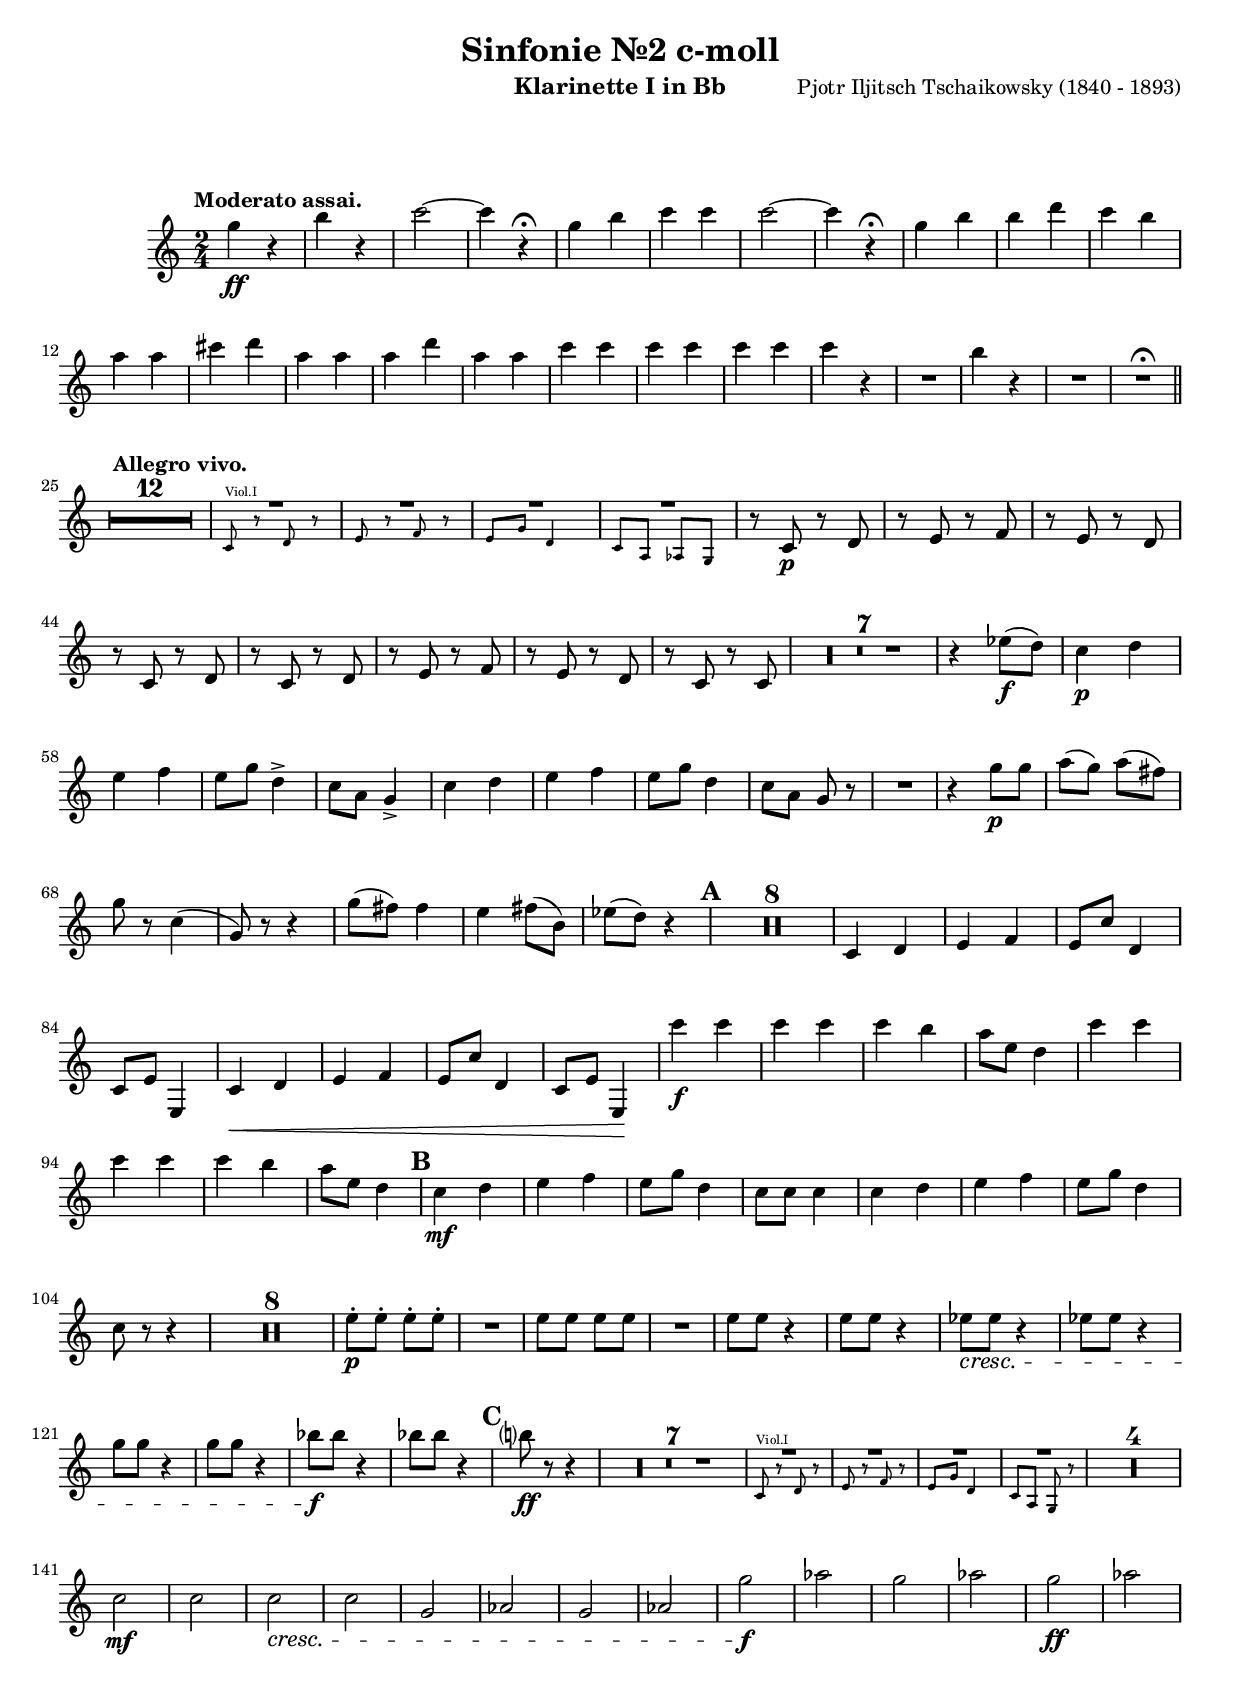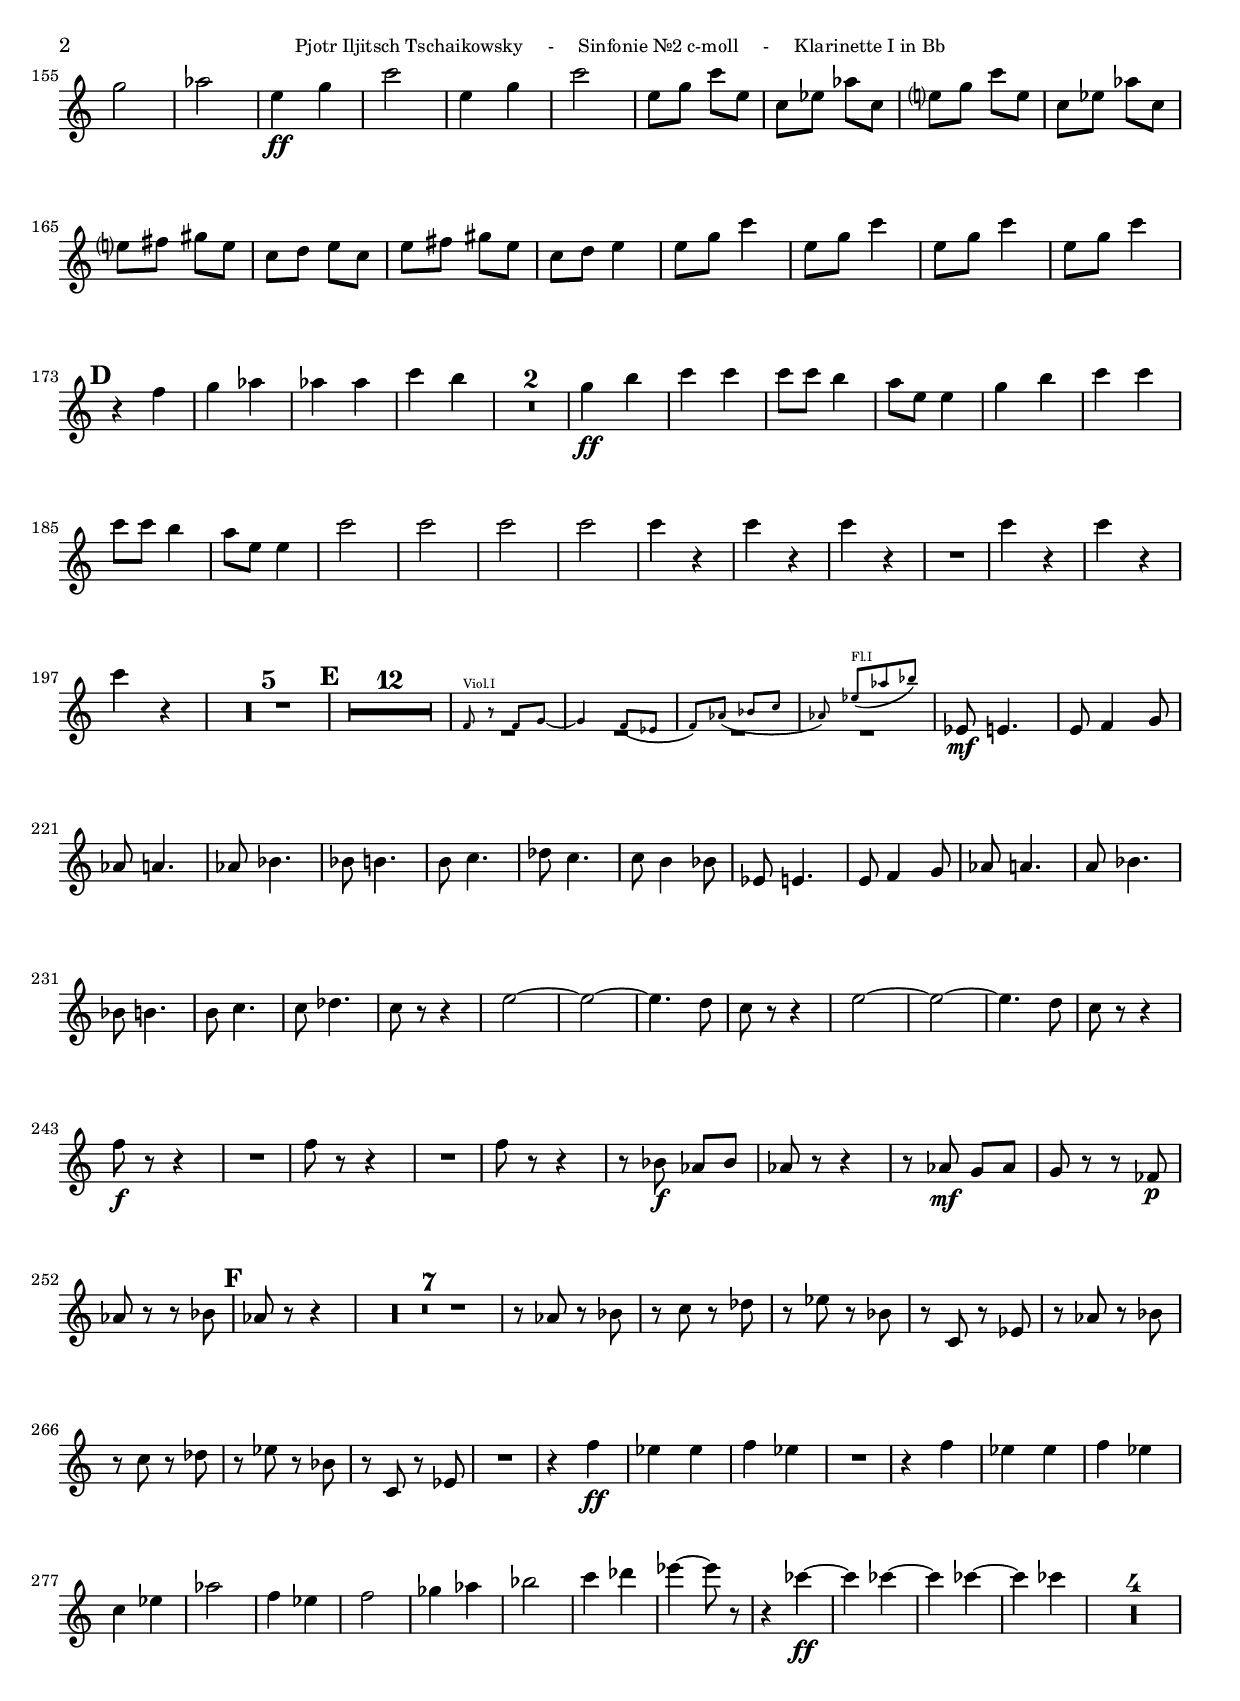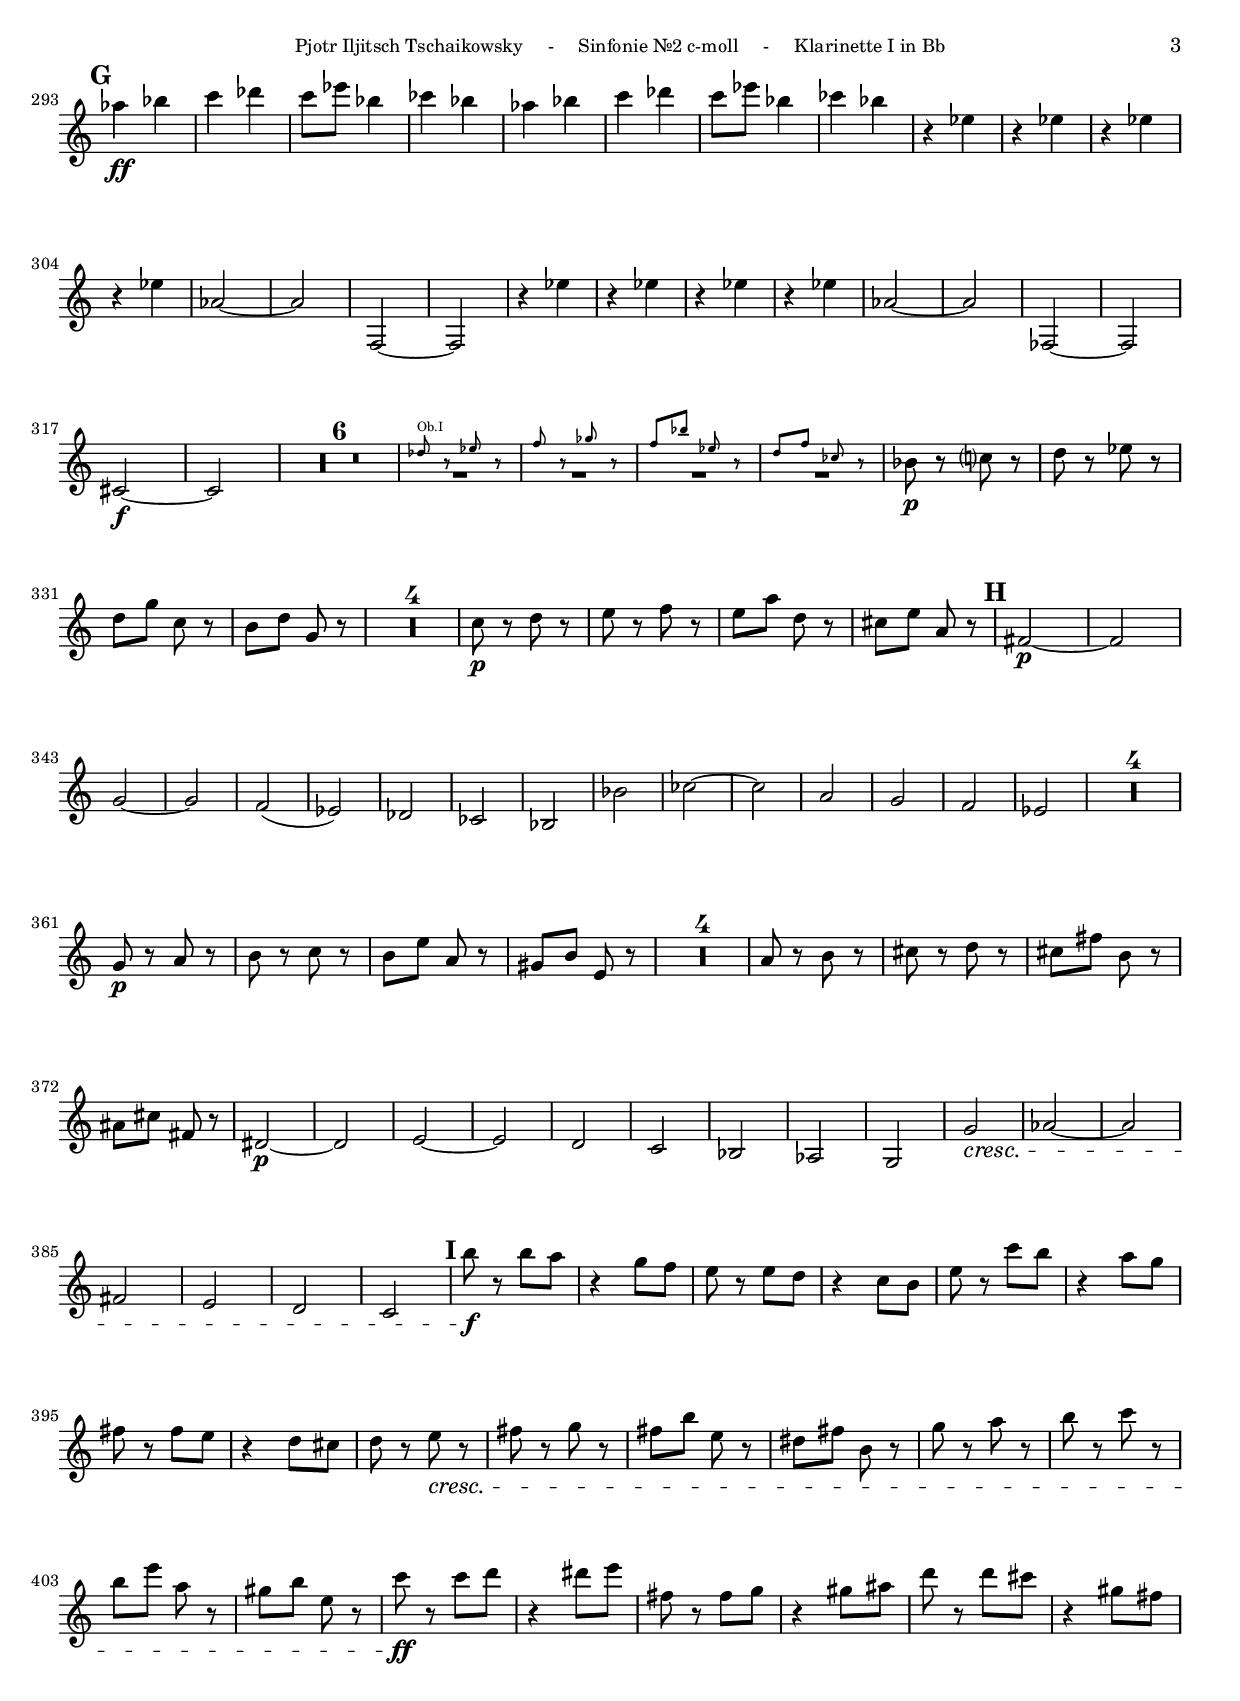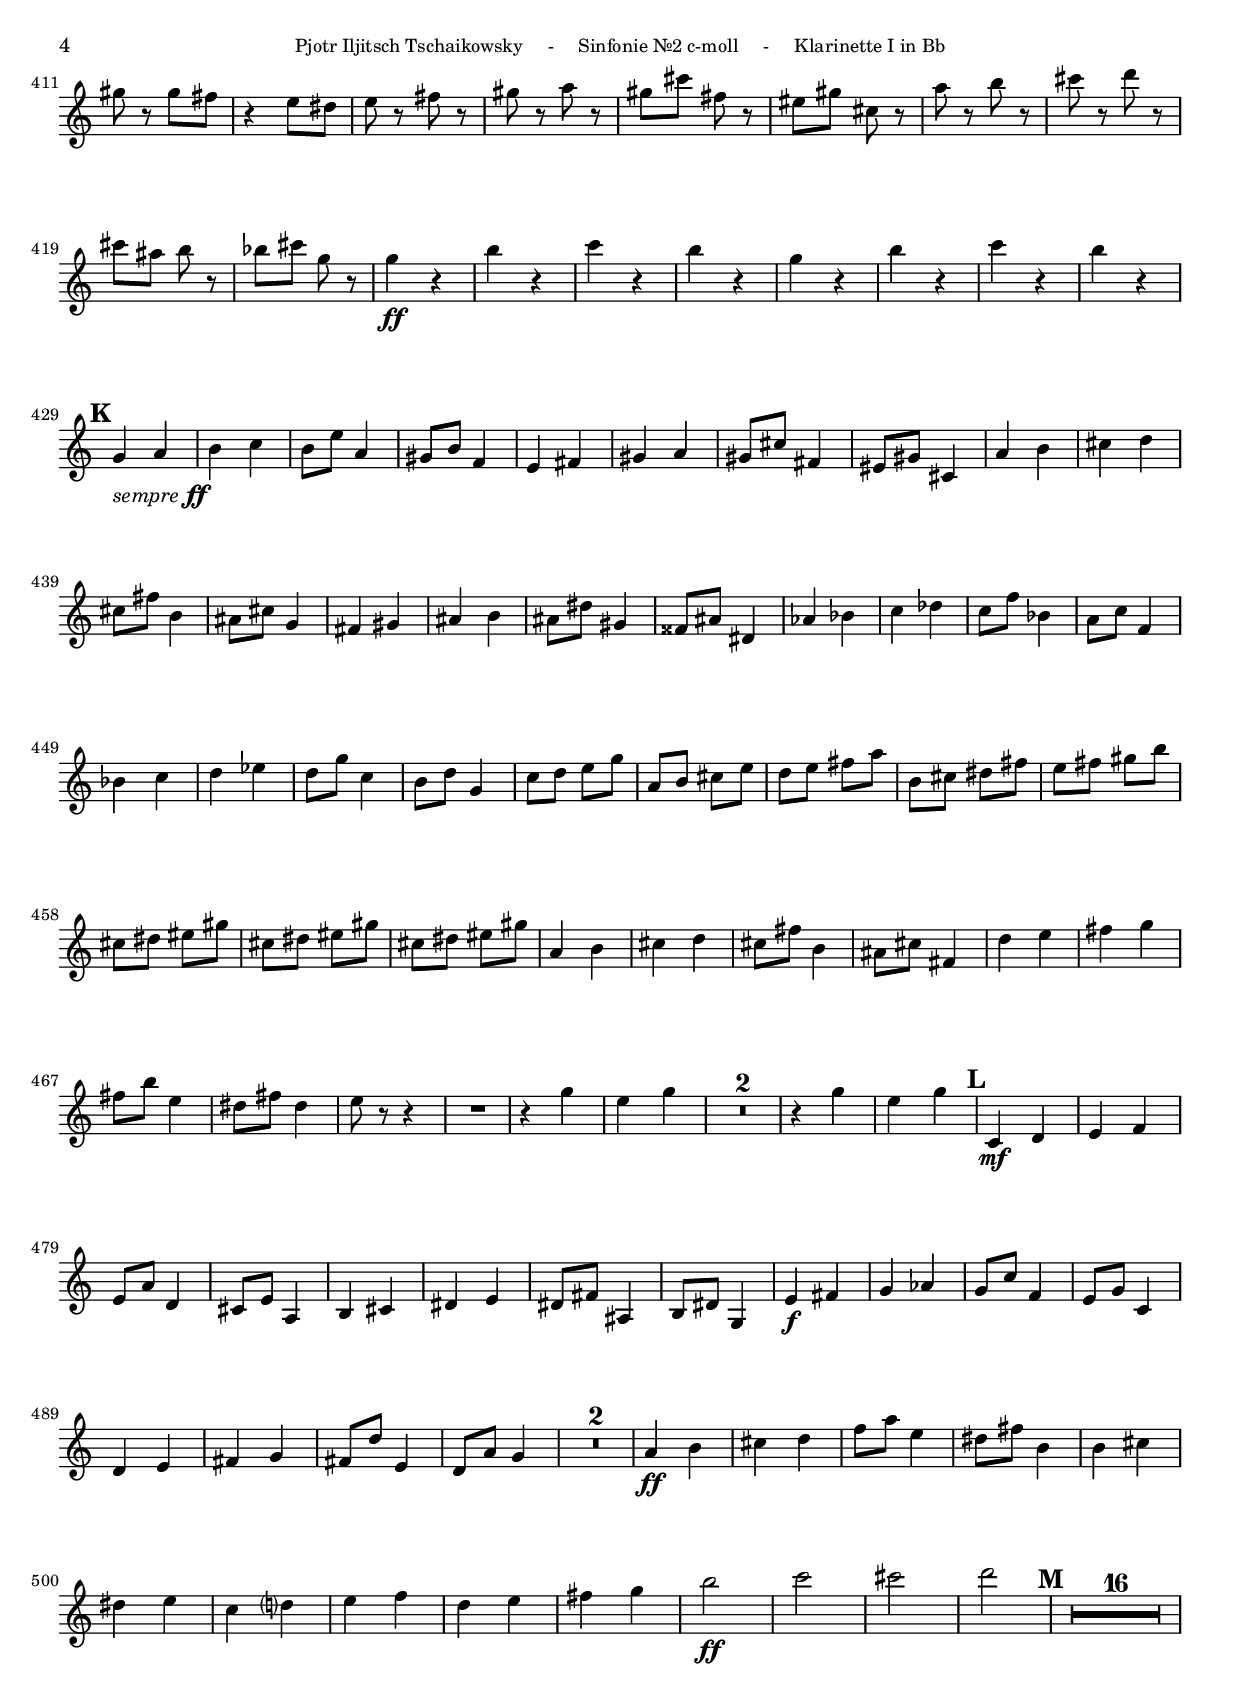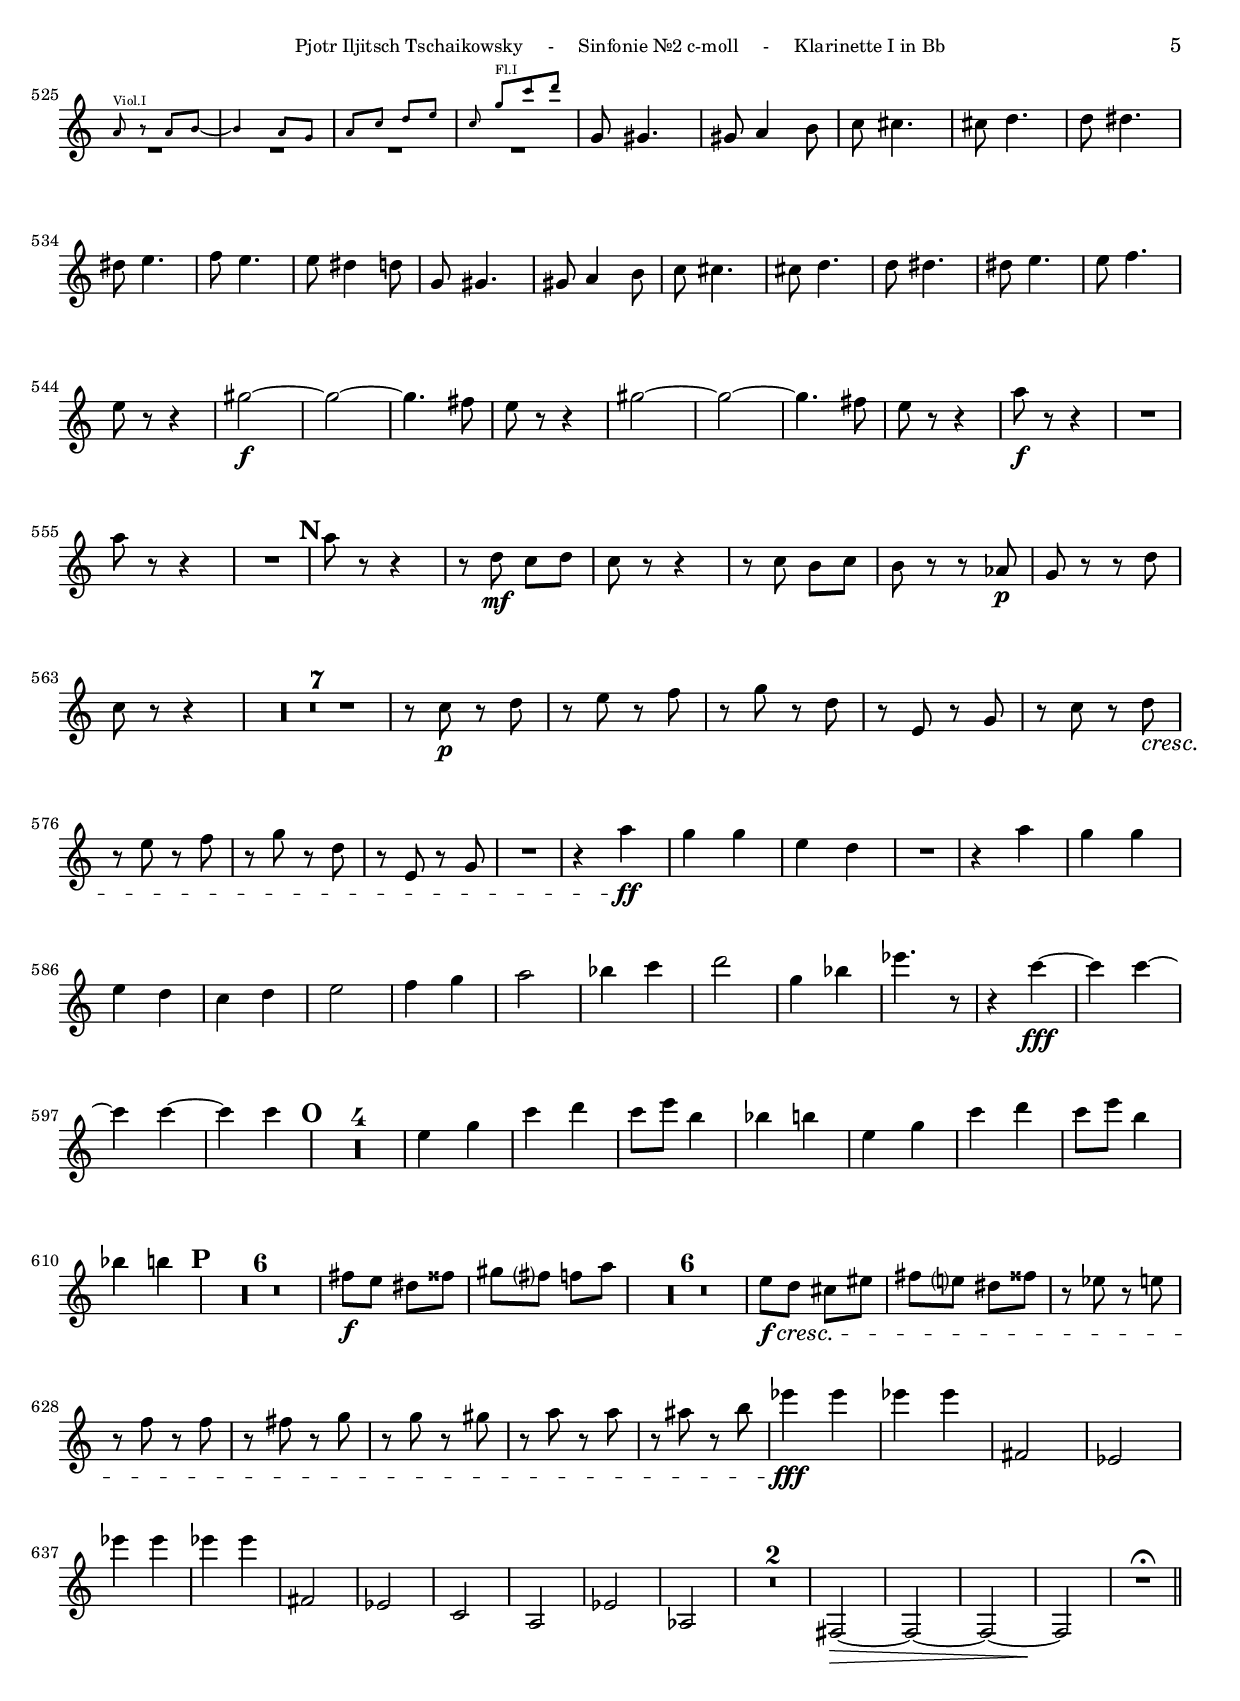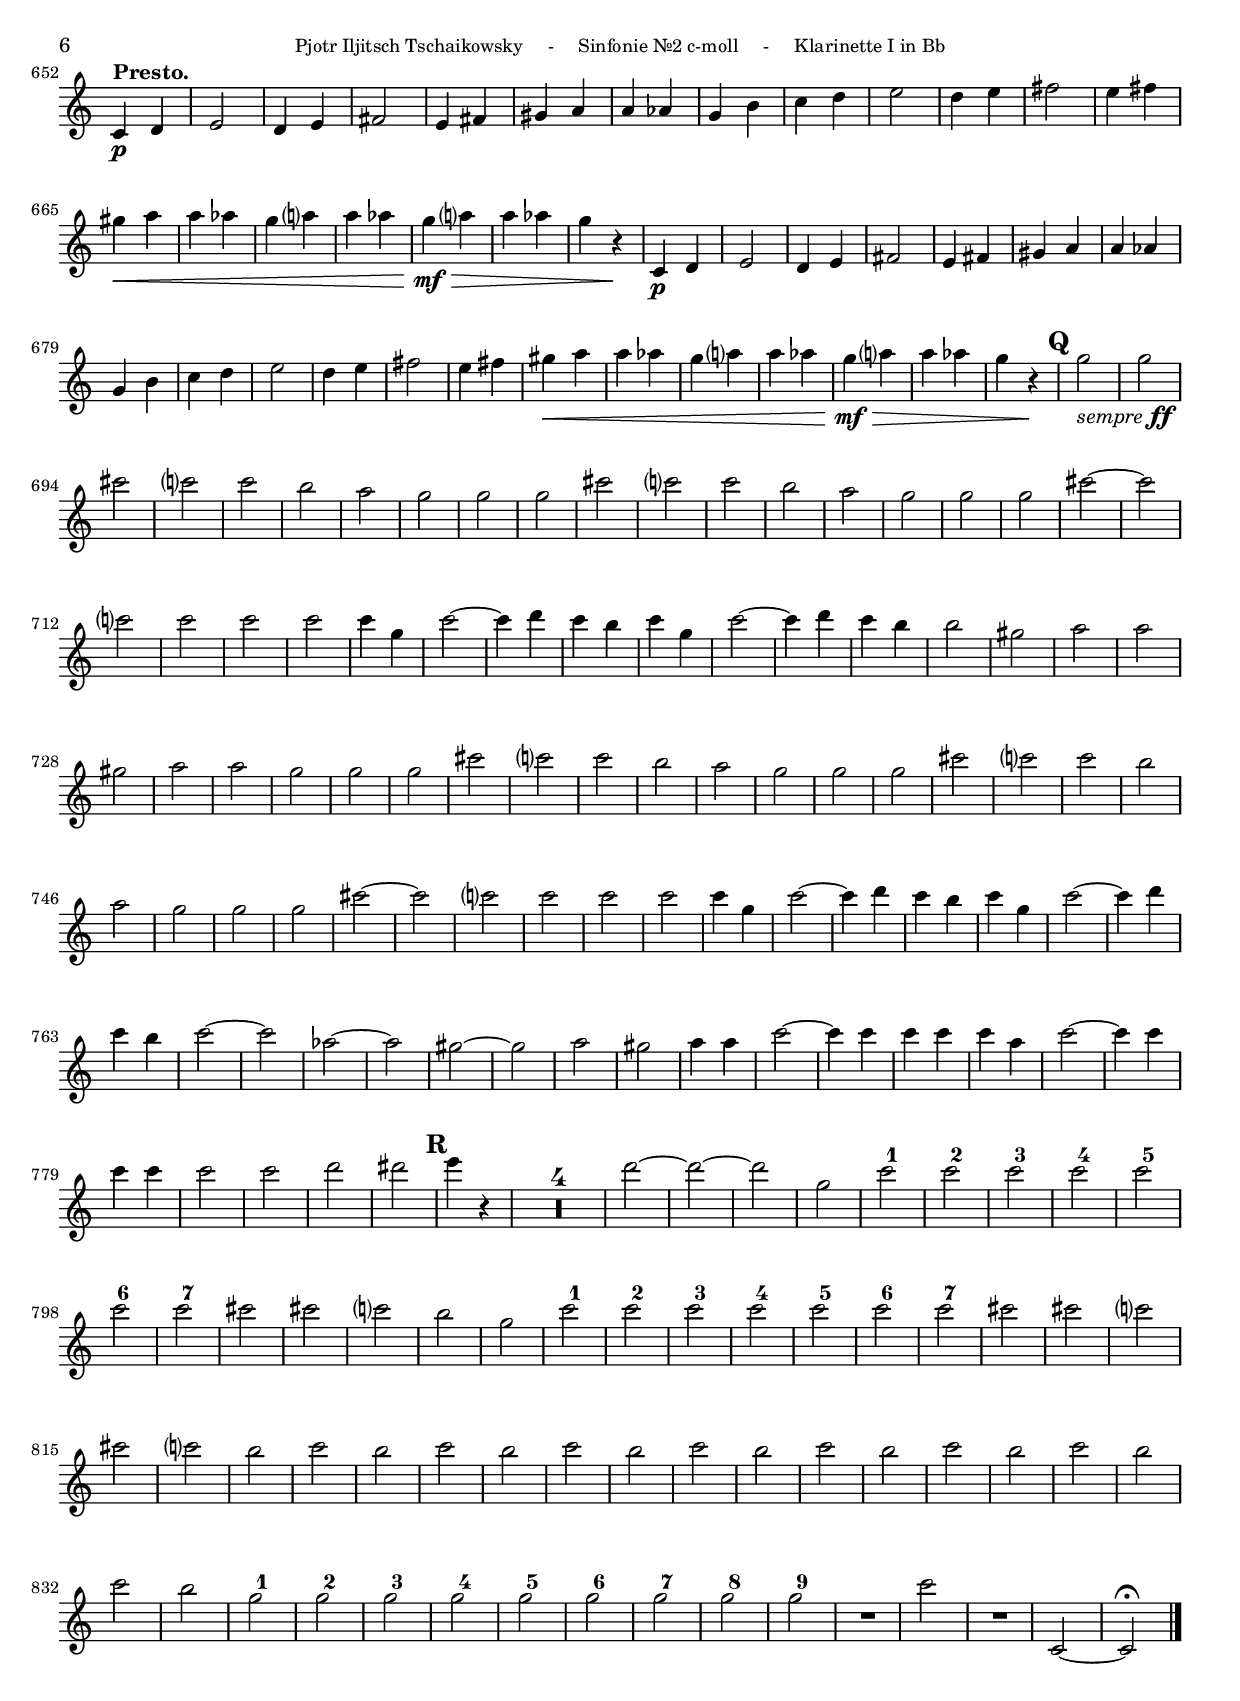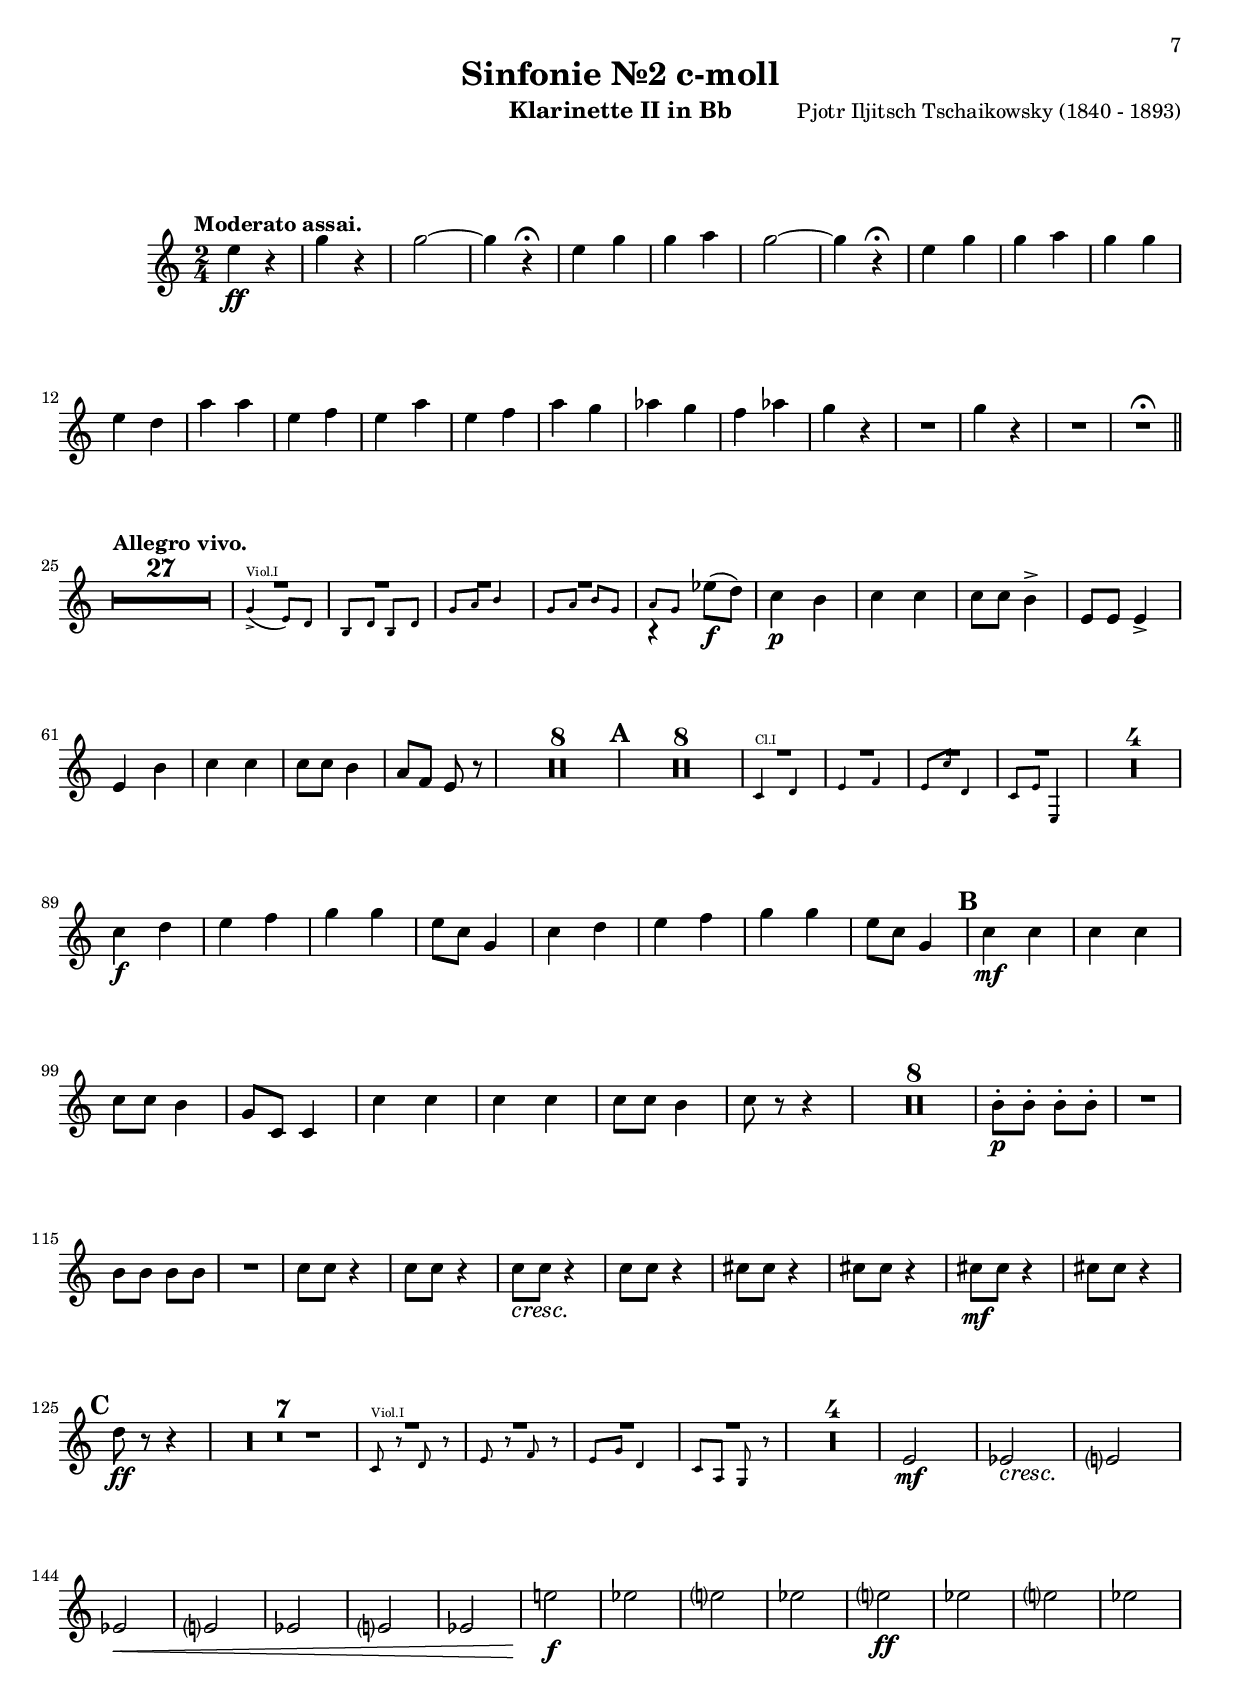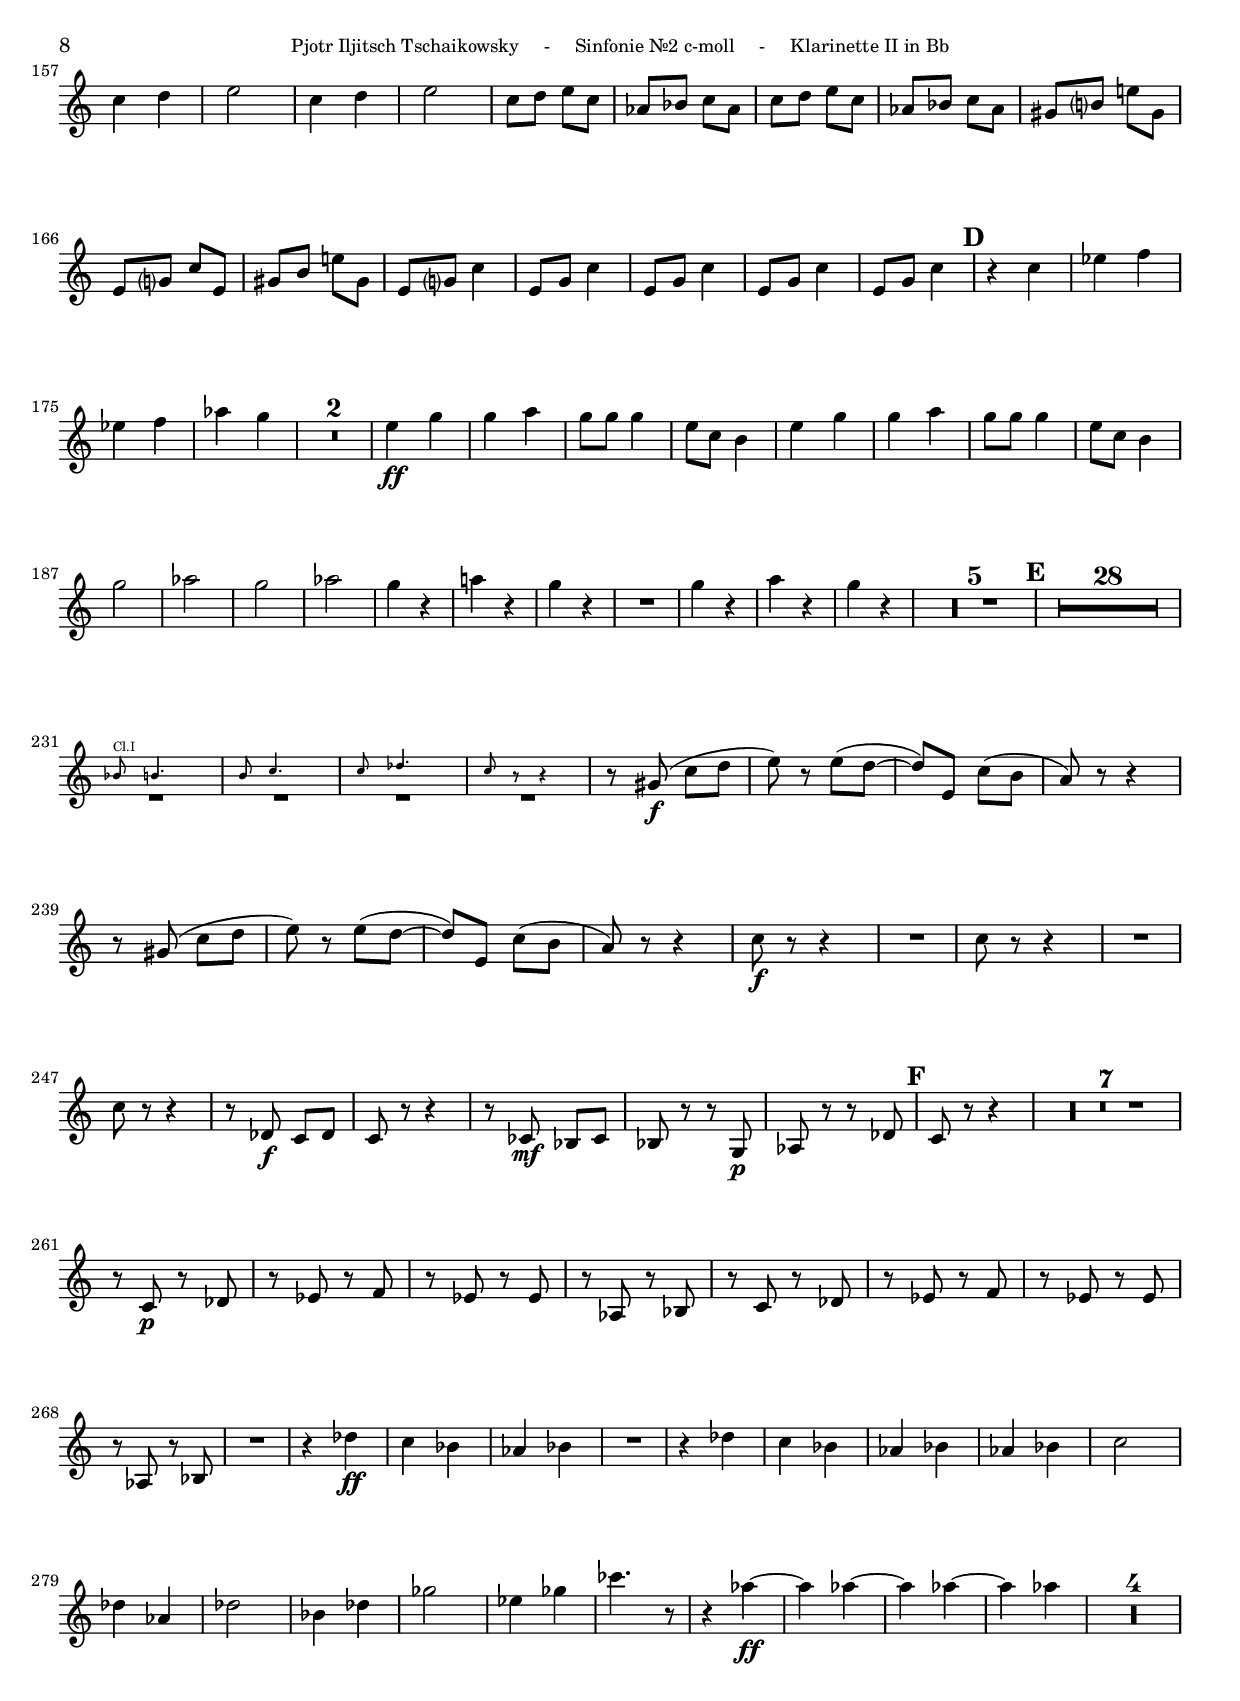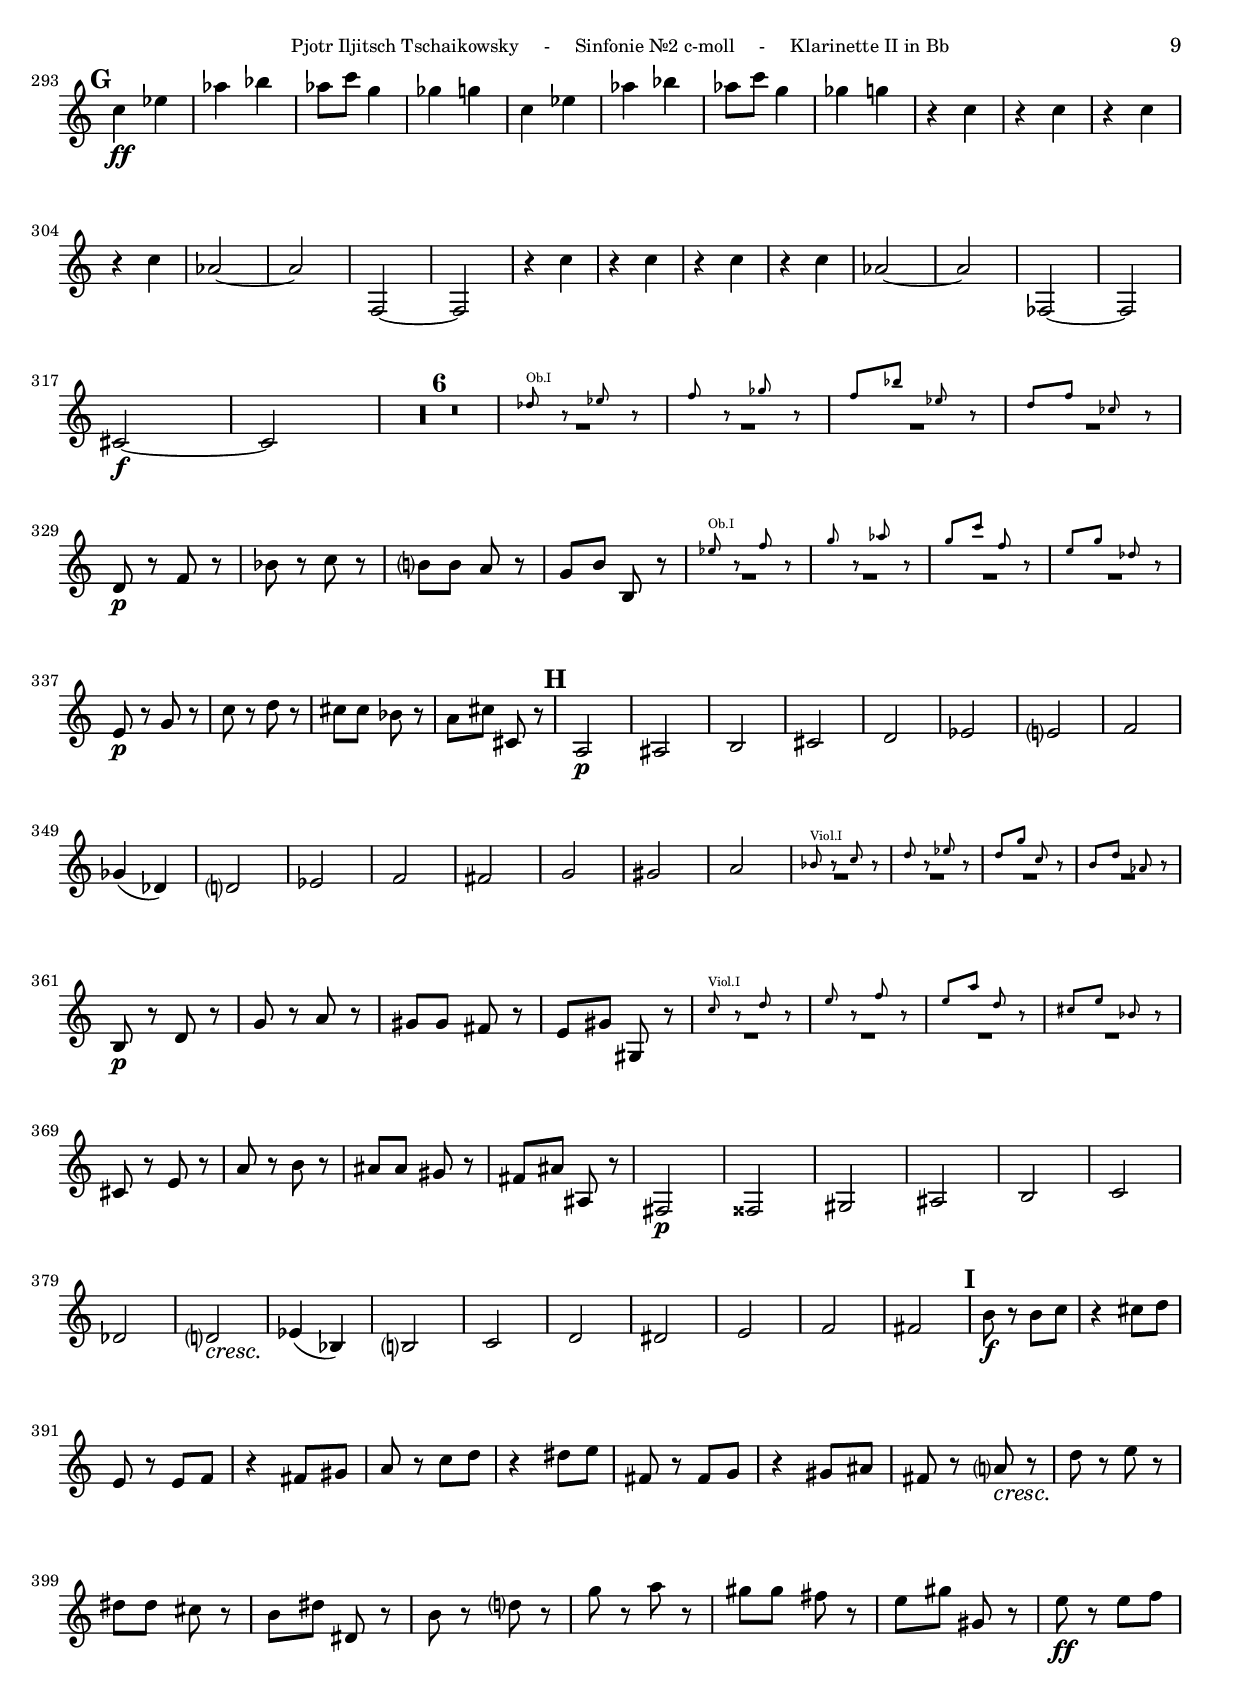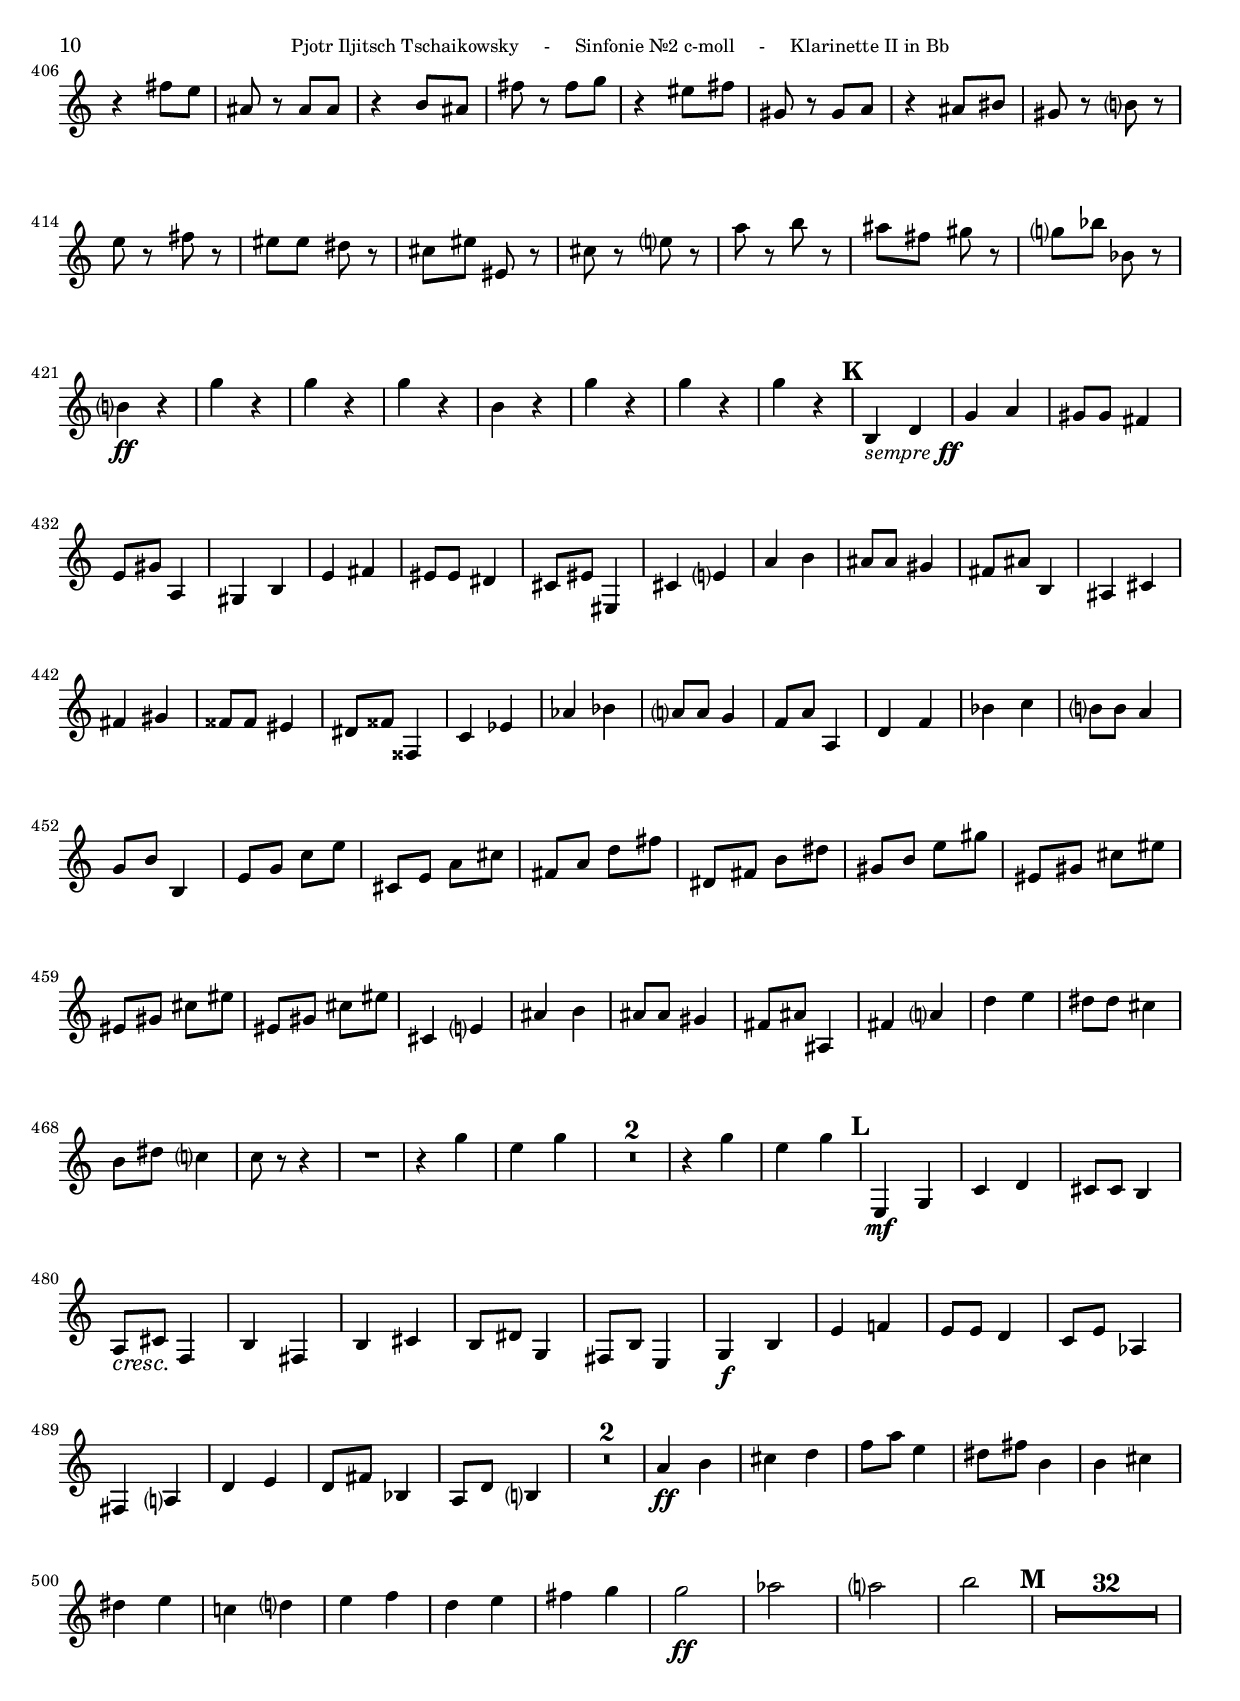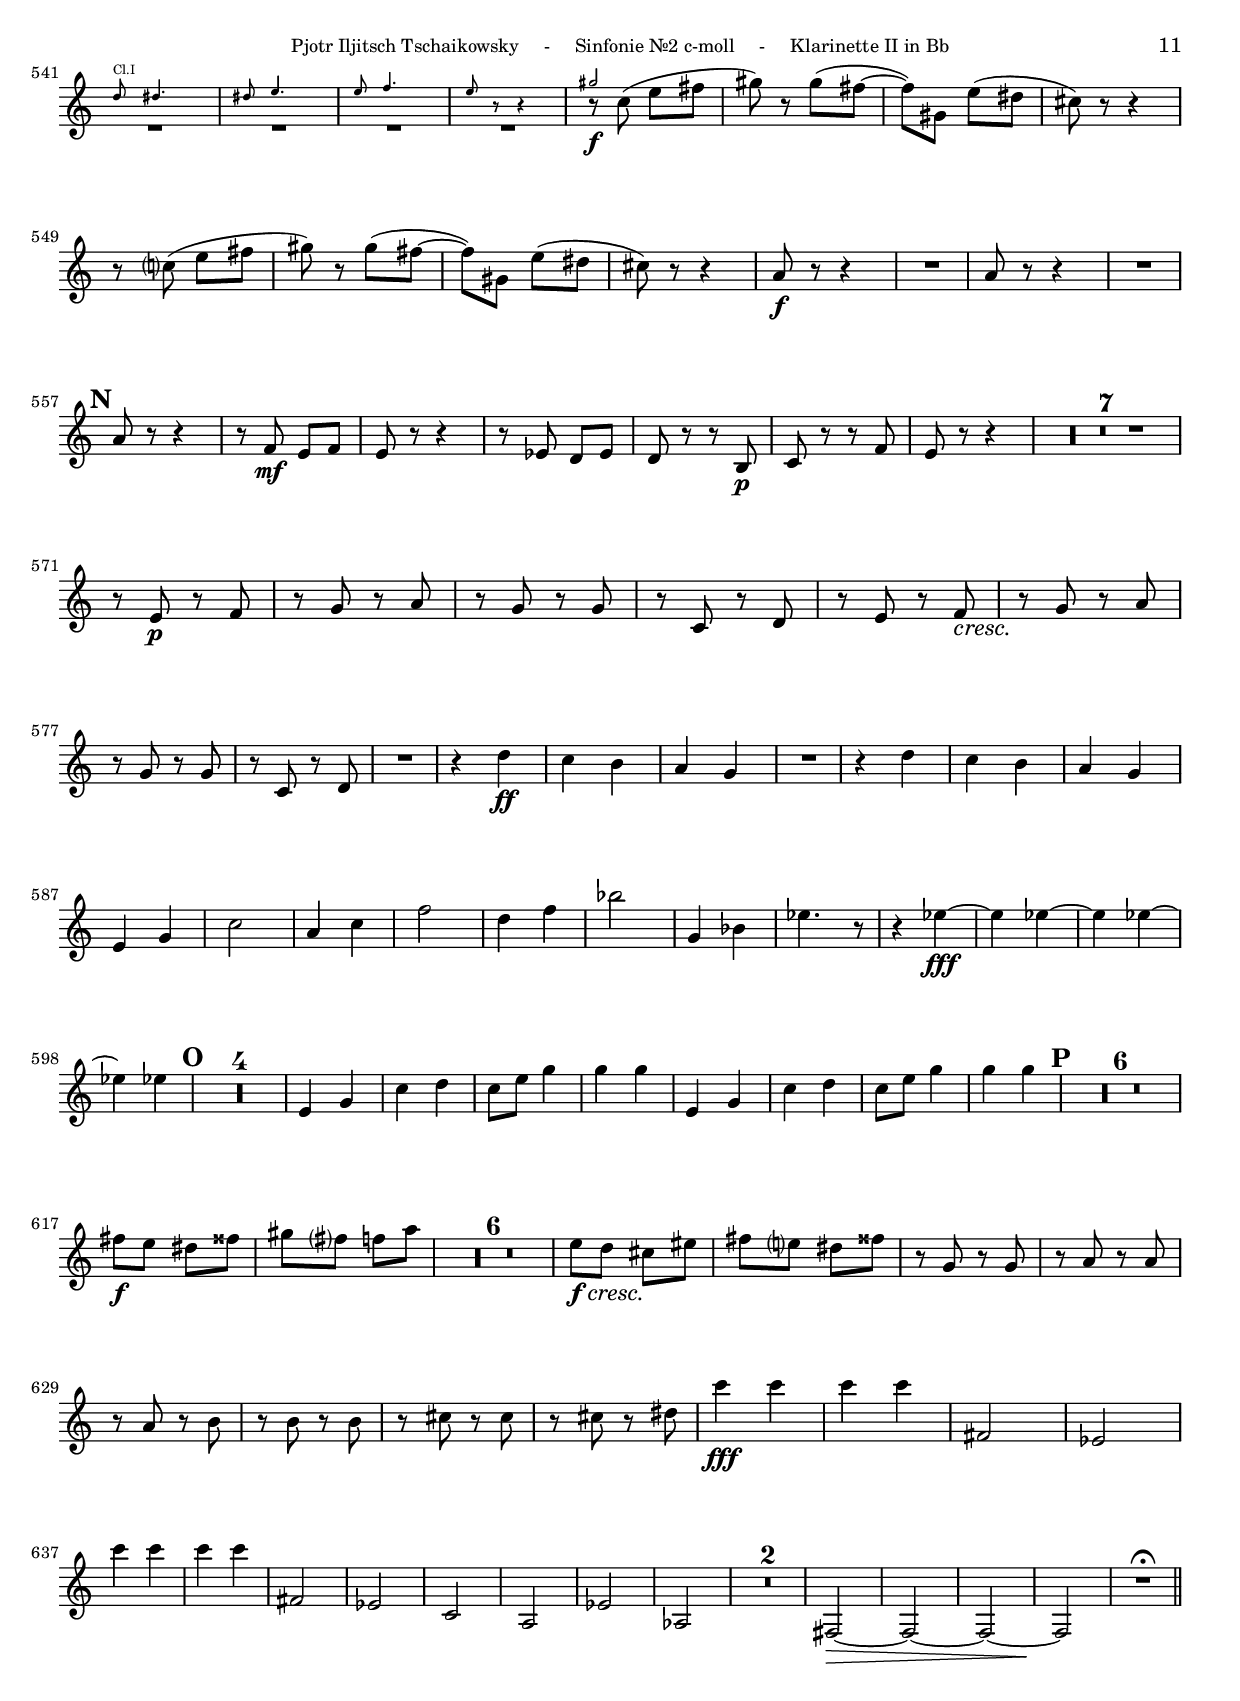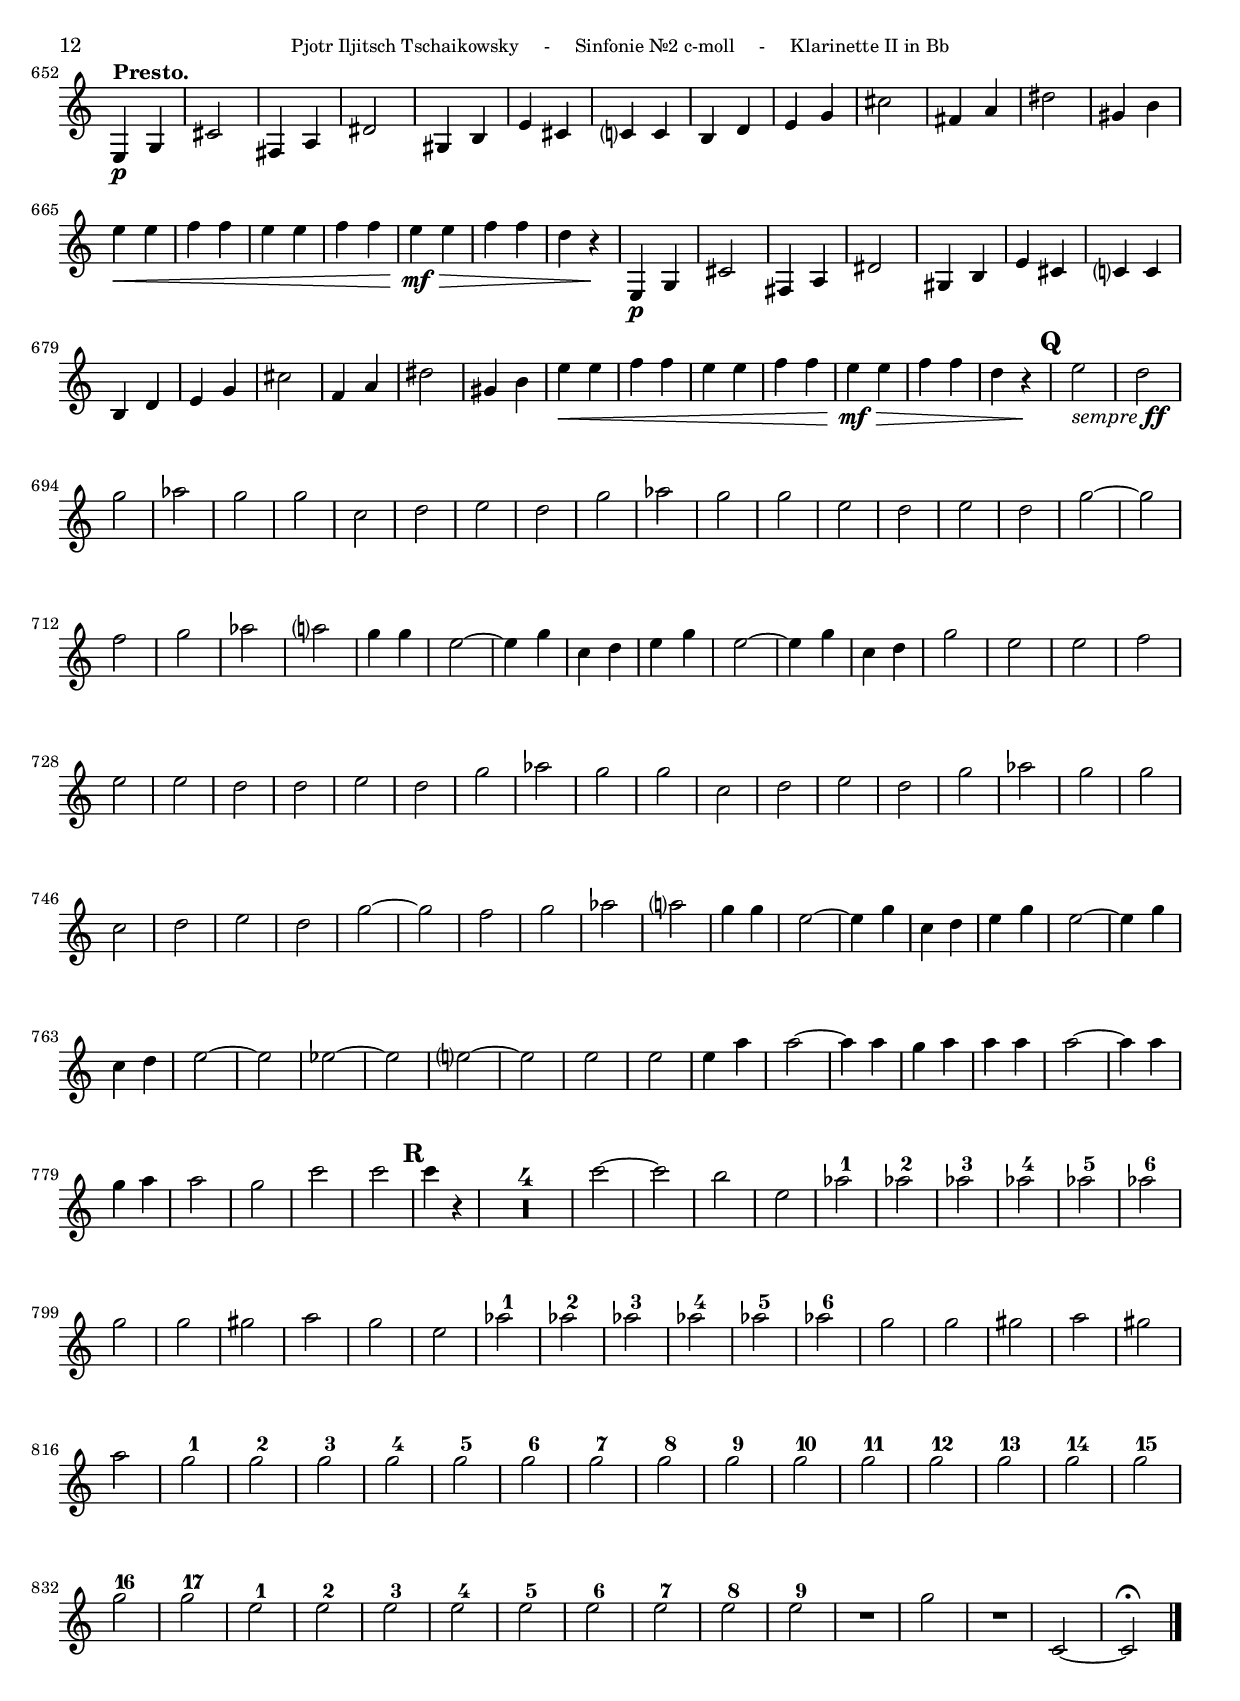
\version "2.22.1"
\language "deutsch"

\paper {
    top-margin = 10\mm
    bottom-margin = 10\mm
    left-margin = 10\mm
    right-margin = 10\mm
    ragged-last = ##f
}

\header{
  title = "Sinfonie Nr.2 c-moll"
  subtitle = ""
  composerShort = "Pjotr Iljitsch Tschaikowsky"
  composer = "Pjotr Iljitsch Tschaikowsky (1840 - 1893)"
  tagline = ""
}

% Adapt this for automatic line-breaks
% mBreak = {}
% pBreak = {}
mBreak = { \break }
pBreak = { \pageBreak }
#(set-global-staff-size 18)

% Useful snippets
pCresc = _\markup { \dynamic p \italic "cresc." }
mfDim = _\markup { \dynamic mf \italic "dim." }
fCantabile = _\markup { \dynamic f \italic "cantabile" }
smorz = _\markup { \italic "smorz." }
sempreFf = _\markup { \italic "sempre" \dynamic ff }
sempreFff = _\markup { \italic "sempre" \dynamic fff }
pocoF = _\markup { \italic "poco" \dynamic f }
ffz = _\markup { \dynamic { ffz } } 
crescMolto = _\markup { \italic "cresc. molto" }
pMoltoCresc = _\markup { \dynamic p \italic "molto cresc." }
sempreCresc = _\markup { \italic "sempre cresc." }
ppEspr = _\markup { \dynamic pp \italic "espr." }
ppiuEspress = _\markup { \dynamic p \italic "più espress." }
pocoCresc = _\markup { \italic "poco cresc." }
mfEspress = _\markup { \dynamic mf \italic "espress." }
pEspress = _\markup { \dynamic p \italic "espress." }
string = ^\markup { \italic "string." }
stringendo = ^\markup { \italic "stringendo" }
pocoString = ^\markup { \italic "poco string." }
sempreStringendo = ^\markup { \italic "sempre stringendo" }
sempreString = ^\markup { \italic "sempre string." }
tuttaForza = _\markup { \italic "tutta forza" }
allargando = _\markup { \italic "allargando" }
pocoMenoMosso = ^\markup {\italic \bold {"Poco meno mosso."} }
rit = ^\markup {\italic {"rit."} }
rall = ^\markup {\italic {"rall."} }
riten = ^\markup {\italic {"riten."} }
ritATempo = ^\markup { \center-align \italic {"  rit. a tempo"} }
aTempo = ^\markup { \italic {"a tempo"} }
moltoRit = ^\markup { \italic {"molto rit."} }
pocoRit = ^\markup {\italic {"poco rit."} }
pocoRiten = ^\markup {\italic {"poco riten."} }
sec = ^\markup {\italic {"sec."} }
pocoRall = ^\markup {\italic {"poco rall."} }
pocoAPocoRall = ^\markup {\italic {"poco a poco rall."} }
pocoAPocoAccel = ^\markup {\italic {"poco a poco accel."} }
pocoAPocoAccelAlD = ^\markup {\italic {"poco a poco accel. al D"} }
sempreAccel = ^\markup {\italic {"sempre accel."} }
solo = ^\markup { "Solo" }
piuF = _\markup { \italic "più" \dynamic f }
piuP = _\markup { \italic "più" \dynamic p }
lento = ^\markup { \italic "Lento" }
accel = ^\markup { \bold { "accel." } }
tempoPrimo = ^\markup { \italic { "Tempo I" } }

% Adapted from http://lsr.di.unimi.it/LSR/Snippet?id=655
% Make title, subtitle, instrument appear on pages other than the first
#(define (part-not-first-page layout props arg)
   (if (not (= (chain-assoc-get 'page:page-number props -1)
               (ly:output-def-lookup layout 'first-page-number)))
       (interpret-markup layout props arg)
       empty-stencil))

\paper {
  oddHeaderMarkup = \markup
  \fill-line {
    " "
    \on-the-fly #part-not-first-page \fontsize #-1.0 \concat {
      \fromproperty #'header:composerShort
      "     -     "
      \fromproperty #'header:title
      "     -     "
      \fromproperty #'header:instrument
    }
    \on-the-fly #print-page-number-check-first \fromproperty #'page:page-number-string
  }
  evenHeaderMarkup = \markup
  \fill-line {
    \on-the-fly #print-page-number-check-first \fromproperty #'page:page-number-string
    \on-the-fly #part-not-first-page \fontsize #-1.0 \concat {
      \fromproperty #'header:composerShort
      "     -     "
      \fromproperty #'header:title
      "     -     "
      \fromproperty #'header:instrument
    }
    " "
  }
  % Distance between title stuff and music
  markup-system-spacing.basic-distance = #12
  markup-system-spacing.minimum-distance = #12
  markup-system-spacing.padding = #10
  % Distance between music systems
  system-system-spacing.basic-distance = #14
  system-system-spacing.minimum-distance = #14
  % system-system-spacing.padding = #10
  
}

% This allows the use of \startMeasureCount and \stopMeasureCount
% See https://lilypond.org/doc/v2.23/Documentation/snippets/repeats#repeats-numbering-groups-of-measures
\layout {
  \context {
    \Staff
    \consists #Measure_counter_engraver
  }
}

% ---------------------------------------------------------

clarinet_I = {
  \set Score.markFormatter = #format-mark-alphabet
  \accidentalStyle Score.modern-cautionary
  \compressEmptyMeasures
%   \defaultTimeSignature
  \time 2/4
  \tempo "Moderato assai."
  \key c \major
%   \clef violin
  \relative c' {
    % cl1 p1 1
    g''4\ff r |
    h4 r |
    c2~ |
    c4 r\fermata |
    g4 h4 |
    c4 c |
    c2 ~ |
    c4 r\fermata |
    g4 h |
    h4 d |
    c4 h |
    \mBreak
    
    % cl1 p1 2
    a4 a |
    cis4 d |
    a4 a |
    a4 d |
    a4 a |
    \repeat unfold 3 { c4 c } |
    c4 r |
    R2 |
    h4 r |
    R2 |
    R2\fermata |
    \bar "||"
    \mBreak
    
    % cl1 p1 3
    \tempo "Allegro vivo."
    R2*12 |
    <<
      {
        \override MultiMeasureRest.staff-position = #2
        R2*4 |
        \revert MultiMeasureRest.staff-position
      }
      \new CueVoice {
        \set instrumentCueName = "Viol.I"
        \stemUp {
          c,,8 r d r |
          e8 r f r |
          e8 g d4 |
          c8 a as g |
        }
      }
    >>
    r8 c\p r d |
    r8 e r f |
    r8 e r d |
    \mBreak
    
    % cl1 p1 4
    r8 c r d |
    r8 c r d |
    r8 e r f |
    r8 e r d |
    r8 c r c |
    R2*7 |
    r4 es'8(\f d) |
    c4\p d |
    \mBreak
    
    % cl1 p1 5
    e4 f |
    e8 g d4-> |
    c8 a g4-> |
    c4 d |
    e4 f |
    e8 g d4 |
    c8 a g r |
    R2 |
    r4 g'8\p g |
    a( g) a( fis) |
    \mBreak
    
    % cl1 p1 6
    g8 r c,4( |
    g8) r r4 |
    g'8( fis) fis4 |
    e4 fis8( h,) |
    es8( d) r4 |
    \mark #1
    R2*8 |
    c,4 d |
    e4 f |
    e8 c' d,4 |
    \mBreak
    
    % cl1 p1 7
    c8 e e,4 |
    c'4\< d |
    e4 f |
    e8 c' d,4 |
    c8 e e,4\! |
    c'''4\f c |
    c4 c |
    c4 h |
    a8 e d4 |
    c'4 c |
    \mBreak
    
    % cl1 p1 8
    c4 c |
    c4 h |
    a8 e d4 |
    \mark #2 |
    c4\mf d |
    e4 f |
    e8 g d4 |
    c8 c c4 |
    c4 d |
    e4 f |
    e8 g d4 |
    \mBreak
    
    %p1 9
    c8 r r4 |
    R2*8 |
    e8-.\p \repeat unfold 3 e-. |
    R2 |
    e8 e e e |
    R2 |
    \repeat unfold 2 { e8 e r4 } |
    es8\cresc es r4 |
    es8 es r4 |
    \mBreak
    
    % cl1 p1 10
    \repeat unfold 2 { g8 g r4 } |
    b8\f b r4 |
    b8 b r4 |
    \mark #3 |
    h8\ff r r4 |
    R2*7 |
    <<
      {
        \override MultiMeasureRest.staff-position = #2
        R2*4 |
        \revert MultiMeasureRest.staff-position
      }
      \new CueVoice {
        \set instrumentCueName = "Viol.I"
        \stemUp {
          c,,8 r d r |
          e8 r f r |
          e8 g d4 |
          c8 a g r |
        }
      }
    >>
    R2*4 |
    \mBreak
    
    % cl1 p1 11
    c'2\mf |
    c2 |
    c2 \cresc |
    c2 |
    g2 |
    as2 |
    g2 |
    as2 |
    g'2\f |
    as2 |
    g2 |
    as2 |
    g2\ff |
    as2 |
    \pBreak
    
    % cl1 p2 1
    g2 |
    as2 |
    e4\ff g |
    c2 |
    e,4 g |
    c2 |
    e,8 g c e, |
    c8 es as c, |
    e8 g c e, |
    c8 es as c, |
    \mBreak
    
    % cl1 p2 2
    e8 fis gis e |
    c8 d e c |
    e8 fis gis e |
    c8 d e4 |
    e8 g c4 |
    \repeat unfold 3 { e,8 g c4 }
    \mBreak
    
    % cl1 p2 3
    \mark 4 |
    r4 f, |
    g4 as |
    as4 as |
    c4 h |
    R2*2 |
    g4\ff h |
    c4 c |
    c8 c h4 |
    a8 e e4 |
    g4 h |
    c4 c |
    \mBreak
    
    % cl1 p2 4
    c8 c h4 |
    a8 e e4 |
    c'2 |
    \repeat unfold 3 c2 |
    \repeat unfold 3 { c4 r } |
    R2 |
    \repeat unfold 2 { c4 r } |
    \mBreak
    
    
    % cl1 p2 5
    c4 r |
    R2*5 |
    \mark 5 |
    R2*12 |
    <<
      {
        \override MultiMeasureRest.staff-position = #-6
        R2*4 |
        \revert MultiMeasureRest.staff-position
      }
      \new CueVoice {
        \set instrumentCueName = "Viol.I"
        \stemUp {
          f,,8 r f g~ |
          g4 f8( es |
          f8) as( b c |
          as8)
        }
        \set instrumentCueName = "Fl.I"
        \stemUp {
          es'([ as b]) |
        }
      }
    >>
    es,,8\mf e4. |
    e8 f4 g8 |
    \mBreak
    
    % cl1 p2 6
    as8 a4. |
    as8 b4. |
    b8 h4. |
    h8 c4. |
    des8 c4. |
    c8 h4 b8 |
    es,8 e4. |
    e8 f4 g8 |
    as8 a4. |
    a8 b4. |
    \mBreak
    
    % cl1 p2 7
    b8 h4. |
    h8 c4. |
    c8 des4. |
    \repeat unfold 2 {
      c8 r r4 |
      e2~ |
      e2~ |
      e4. d8 |
    }
    c8 r r4 |
    \mBreak
    
    % cl1 p2 8
    f8\f r r4 |
    \repeat unfold 2 {
      R2 |
      f8 r r4 |
    }
    r8 b,8\f as b |
    as8 r r4 |
    r8 as8\mf g as |
    g8 r r fes\p |
    \mBreak
    
    % cl1 p2 9
    as8 r r b |
    \mark 6
    as8 r r4 |
    R2*7 |
    r8 as r b |
    r8 c r des |
    r8 es r b |
    r8 c, r es |
    r8 as r b |
    \mBreak
    
    % cl1 p2 10
    r8 c r des |
    r8 es r b |
    r8 c, r es |
    R2 |
    r4 f'\ff |
    es4 es |
    f4 es |
    R2 |
    r4 f |
    es4 es |
    f4 es |
    \mBreak
    
    % cl1 p2 11
    c4 es |
    as2 |
    f4 es |
    f2 |
    ges4 as |
    b2 |
    c4 des |
    es4~ es8 r |
    r4 ces\ff~ |
    ces4 ces~ |
    ces4 ces~ |
    ces4 ces |
    R2*4 |
    \pBreak
    
    % cl1 p3 1
    \mark 7
    as4\ff b |
    c4 des |
    c8 es b4 |
    ces4 b |
    as4 b |
    c4 des |
    c8 es b4 |
    ces4 b |
    r4 es, |
    r4 es |
    r4 es |
    \mBreak
    
    % cl1 p3 2
    r4 es |
    as,2~ |
    as2 |
    f,2~ |
    f2 |
    r4 es''4 |
    \repeat unfold 3 { r4 es } |
    as,2~ |
    as2 |
    fes,2~ |
    fes2 |
    \mBreak
    
    % cl1 p3 3
    cis'2~\f |
    cis 2 |
    R2*6 |
    <<
      {
        \override MultiMeasureRest.staff-position = #-4
        R2*4 |
        \revert MultiMeasureRest.staff-position
      }
      \new CueVoice {
        \set instrumentCueName = "Ob.I"
        \stemUp {
          des'8 r es r |
          f8 r ges r |
          f8 b es, r |
          d8 f ces r |
        }
      }
    >>
    b8\p r c r |
    d8 r es r |
    \mBreak
    
    % cl1 p3 4
    d8 g c, r |
    h8 d g, r |
    R2*4 |
    c8\p r d r |
    e8 r f r |
    e8 a d, r |
    cis8 e a, r |
    \mark 8
    fis2~\p |
    fis2 |
    \mBreak
    
    % cl1 p3 4
    g2~ |
    g2 |
    f2( |
    es2) |
    des2 |
    ces2 |
    b2 |
    b'2 |
    ces2~ |
    ces2 |
    a2 |
    g2 |
    f2 |
    es2 |
    R2*4 |
    \mBreak

    % cl1 p3 5
    g8\p r a r |
    h8 r c r |
    h8 e a, r |
    gis8 h e, r |
    R2*4 |
    a8 r h r |
    cis8 r d r |
    cis8 fis h, r |
    \mBreak
    
    % cl1 p3 6
    ais8 cis fis, r |
    dis2~\p |
    dis2 |
    e2~ |
    e2 |
    d2 |
    c2 |
    b2 |
    as2 |
    g2 |
    g'2\cresc |
    as2~ |
    as2 |
    \mBreak
    
    % cl1 p3 7
    fis2 |
    e2 |
    d2 |
    c2 |
    \mark 9
    h''8\f r h a |
    r4 g8 f |
    e8 r e d |
    r4 c8 h |
    e8 r c' h |
    r4 a8 g |
    \mBreak
    
    % cl1 p3 8
    fis8 r fis e |
    r4 d8 cis |
    d8 r e\cresc r |
    fis8 r g r |
    fis8 h e, r |
    dis8 fis h, r |
    g'8 r a r |
    h8 r c r |
    \mBreak
    
    % cl1 p3 9
    h8 e a, r |
    gis8 h e, r |
    c'8\ff r c d |
    r4 dis8 e |
    fis,8 r fis g |
    r4 gis8 ais |
    d8 r d cis |
    r4 gis8 fis |
    \pBreak
    
    % cl1 p4 1
    gis8 r gis fis |
    r4 e8 dis |
    e8 r fis r |
    gis8 r a r |
    gis8 cis fis, r |
    eis8 gis cis, r |
    a'8 r h r |
    cis8 r d r |
    \mBreak
    
    % cl1 p4 2
    cis8 ais h r |
    b8 cis g r |
    g4\ff r |
    h4 r |
    c4 r |
    h4 r |
    g4 r |
    h4 r |
    c4 r |
    h4 r |
    \mBreak
    
    % cl1 p4 3
    \mark 11
    g,4\sempreFf a |
    h4 c |
    h8 e a,4 |
    gis8 h f4 |
    e4 fis |
    gis4 a |
    gis8 cis fis,4 |
    eis8 gis cis,4 |
    a'4 h |
    cis4 d |
    \mBreak
    
    % cl1 p4 4
    cis8 fis h,4 |
    ais8 cis g4 |
    fis4 gis |
    ais4 h |
    ais8 dis gis,4 |
    % FIXME: really? why not just g?
    fisis8 ais dis,4 |
    as'4 b |
    c4 des |
    c8 f b,4 |
    a8 c f,4 |
    \mBreak
    
    % cl1 p4 5
    b4 c |
    d4 es |
    d8 g c,4 |
    h8 d g,4 |
    c8 d e g |
    a,8 h cis e |
    d8 e fis a |
    h,8 cis dis fis |
    e8 fis gis h |
    \mBreak
    
    % cl1 p4 6
    \repeat unfold 3 {
      cis,8 dis eis gis |
    }
    a,4 h |
    cis4 d |
    cis8 fis h,4 |
    ais8 cis fis,4 |
    d'4 e |
    fis4 g |
    \mBreak
    
    % cl1 p4 7
    fis8 h e,4 |
    dis8 fis dis4 |
    e8 r r4 |
    R2 |
    r4 g |
    e4 g |
    R2*2 |
    r4 g |
    e4 g |
    \mark 12
    c,,4\mf d |
    e4 f |
    \mBreak
    
    % cl1 p4 8
    e8 a d,4 |
    cis8 e a,4 |
    h4 cis |
    dis4 e |
    dis8 fis ais,4 |
    h8 dis g,4 |
    e'4\f fis |
    g4 as |
    g8 c f,4 |
    e8 g c,4 |
    \mBreak
    
    % cl1 p4 9
    d4 e |
    fis4 g |
    fis8 d' e,4 |
    d8 a' g4 |
    R2*2 |
    % FIXME: ff only in cl2 ?
    a4\ff h |
    cis4 d |
    f8 a e4 |
    dis8 fis h,4 |
    h4 cis |
    \mBreak
    
    % cl1 p4 10
    dis4 e |
    c4 d |
    e4 f |
    d4 e |
    fis4 g |
    h2\ff |
    c2 |
    cis2 |
    d2 |
    \mark13
    R2*16 |
    \pBreak
    
    % cl1 p5 1
    <<
      {
        \override MultiMeasureRest.staff-position = #-6
        R2*4 |
        \revert MultiMeasureRest.staff-position
      }
      \new CueVoice {
        \set instrumentCueName = "Viol.I"
        \stemUp {
          a,8 r a h~ |
          h4 a8 g |
          a8 c d e |
          c
        }
        \set instrumentCueName = "Fl.I"
        \stemUp {
          g'[ c d] |
        }
      }
    >>
    g,,8 gis4. |
    gis8 a4 h8 |
    c8 cis4. |
    cis8 d4. |
    d8 dis4. |
    \mBreak
    
    % cl1 p5 2
    dis8 e4. |
    f8 e4. |
    e8 dis4 d8 |
    g,8 gis4. |
    gis8 a4 h8 |
    c8 cis4. |
    cis8 d4. |
    d8 dis4. |
    dis8 e4. |
    e8 f4. |
    \mBreak
    
    % cl1 p5 3
    e8 r r4 |
    gis2~\f |
    gis2~ |
    gis4. fis8 |
    e8 r r4 |
    gis2~ |
    gis2~ |
    gis4. fis8 |
    e8 r r4 |
    a8\f r r4 |
    R2 |
    \mBreak
    
    % cl1 p5 4
    a8 r r4 |
    R2 |
    \mark 14
    a8 r r4 |
    r8 d,\mf c d |
    c8 r r4 |
    r8 c h c |
    h8 r r as\p |
    g8 r r d' |
    \mBreak
    
    % cl1 p5 5
    c8 r r4 |
    R2*7 |
    r8 c\p r d |
    r8 e r f |
    r8 g r d |
    r8 e, r g |
    % FIXME: cresc only from cl2?
    r8 c r d\cresc |
    \mBreak
    
    % cl1 p5 6
    r8 e r f |
    r8 g r d |
    r8 e, r g |
    R2 |
    r4 a'4\ff |
    g4 g |
    e4 d |
    R2 |
    r4 a' |
    g4 g |
    \mBreak
    
    % cl1 p5 7
    e4 d |
    c4 d |
    e2 |
    f4 g |
    a2 |
    b4 c |
    d2 |
    g,4 b |
    es4. r8 |
    r4 c~\fff |
    c4 c~ |
    \mBreak
    
    % cl1 p5 8
    c4 c~ |
    c4 c |
    \mark 15
    R2*4 |
    e,4 g |
    c4 d |
    c8 e h4 |
    b4 h |
    e,4 g |
    c4 d |
    c8 e h4 |
    \mBreak
    
    % cl1 p5 9
    b4 h |
    \mark 16
    R2*6 |
    % FIXME: Why not just g?
    fis8\f e dis fisis |
    gis8 fis f a |
    R2*6 |
    e8\f\cresc d cis eis |
    fis e dis fisis |
    r8 es r e |
    \mBreak
    
    % cl1 p5 10
    r8 f r f |
    r8 fis r g |
    r8 g r gis |
    r8 a r a |
    r8 ais r h |
    es4\fff es |
    es4 es |
    fis,,2 |
    es2 |
    \mBreak
    
    % cl1 p5 11
    es''4 es |
    es4 es |
    fis,,2 |
    es2 |
    c2 |
    a2 |
    es'2 |
    as,2 |
    R2*2
    fis2~\> |
    fis2~ |
    fis2~ |
    fis2\! |
    R2\fermata
    \bar "||"
    \pBreak
    
    % cl1 p6 1
    \tempo "Presto."
    c'4\p d |
    e2 |
    d4 e |
    fis2 |
    e4 fis |
    gis4 a |
    a4 as |
    g4 h |
    c4 d |
    e2 |
    d4 e |
    fis2 |
    e4 fis |
    \mBreak
    
    % cl1 p6 2
    gis4\< a |
    a4 as |
    g4 a |
    a4 as |
    g4\mf\> a |
    a4 as |
    g4 r\! |
    c,,4\p d |
    e2 |
    d4 e |
    fis2 |
    e4 fis |
    gis4 a |
    a4 as |
    \mBreak
    
    % cl1 p6 3
    g4 h | 
    c4 d | 
    e2 | 
    d4 e | 
    fis2 | 
    e4 fis | 
    gis4\< a | 
    a4 as | 
    g4 a | 
    a4 as | 
    g4\mf\> a | 
    a4 as | 
    g4 r\! | 
    \mark 17
    g2\sempreFf | 
    g2 |
    \mBreak
    
    % cl1 p6 4
    cis2 |
    c2 |
    c2 |
    h2 |
    a2 |
    \repeat unfold 3 g2 |
    cis2 |
    c2 |
    c2 |
    h2 |
    a2 |
    \repeat unfold 3 g2 |
    cis2~ |
    cis |
    \mBreak
    
    % cl1 p6 5
    \repeat unfold 4 c2 |
    \repeat unfold 2 {
      c4 g |
      c2~ |
      c4 d |
      c4 h 
    }
    h2 |
    gis2 |
    a2 |
    a2 |
    \mBreak
    
    % cl1 p6 6
    gis2 |
    a2 |
    a2 |
    \repeat unfold 3 g2 |
    cis2 |
    c2 |
    c2 |
    h2 |
    a2 |
    \repeat unfold 3 g2 |
    cis2 |
    c2 |
    c2 |
    h2 |
    \mBreak
    
    % cl1 p6 7
    a2 |
    \repeat unfold 3 g2 |
    cis2~ |
    cis2 |
    \repeat unfold 4 c2 |
    c4 g4 |
    c2~ |
    c4 d |
    c4 h |
    c4 g |
    c2~ |
    c4 d |
    \mBreak
    
    % cl1 p6 8
    c4 h |
    c2~ |
    c2 |
    as2~ |
    as2 |
    gis2~ |
    gis |
    a2 |
    gis2 |
    a4 a |
    c2~ |
    c4 c |
    c4 c |
    c4 a |
    c2~ |
    c4 c |
    \mBreak
    
    % cl1 p6 9
    c4 c |
    c2 |
    c2 |
    d2 |
    dis2 |
    \mark 18
    e4 r |
    R2*4 |
    d2~ |
    d2~ |
    d2 |
    g,2 |
    \startMeasureCount
    \repeat unfold 5 c2 |
    \mBreak
    
    % cl1 p6 10
    c2 |
    c2 |
    \stopMeasureCount
    cis2 |
    cis2 |
    c2 |
    h2 |
    g2 |
    \startMeasureCount
    \repeat unfold 7 c2 |
    \stopMeasureCount
    cis2 |
    cis2 |
    c2 |
    \mBreak
    
    % cl1 p6 11
    cis2 |
    \repeat unfold 8 {
      c2 |
      h2 |
    }
    \mBreak
    
    % cl1 p6 12
    c2 |
    h2 |
    \startMeasureCount
    \repeat unfold 9 g2 |
    \stopMeasureCount
    R2 |
    c2 |
    R2 |
    c,,2~ |
    c2\fermata |
    \bar "|."
    \mBreak
  }
}

clarinet_II = {
  \set Score.markFormatter = #format-mark-alphabet
  \accidentalStyle Score.modern-cautionary
  \compressEmptyMeasures
  %   \defaultTimeSignature
  \override DynamicTextSpanner.style = #'none % keine Fortsetzungsstriche nach crescendo - für mich eine reine Stilfrage. Im Original stehen die nicht
  \time 2/4
  \tempo "Moderato assai."
  \key c \major
  \clef violin
    \relative c' {
    % cl2 p1 1
    e'4\ff r |
    g4 r |
    g2~ |
    g4 r\fermata |
    e4 g4 |
    g4 a |
    g2 ~ |
    g4 r\fermata |
    e4 g |
    g4 a |
    g4 g |
    \mBreak
    
    % cl2 p1 2
    e4 d |
    a'4 a |
    e4 f |
    e4 a |
    e4 f |
    a4 g |
    as4 g |
    f4 as |
    g4 r |
    R2 |
    g4 r |
    R2 |
    R2\fermata |
    \bar "||"
    \mBreak

    % cl2 p1 3
    \tempo "Allegro vivo."
    R2*27 |
    <<
      {
        \override MultiMeasureRest.staff-position = #2
        R2*4 |
        \revert MultiMeasureRest.staff-position
        r4 es8(\f d) |
      }
      \new CueVoice {
        \set instrumentCueName = "Viol.I"
        \stemUp {
          g,4->( e8) d |
          h8 d h d |
          g8 a h4 |
          g8 a h g |
          a8 g \hideNotes r4 \unHideNotes |
        }
      }
    >>
    c4\p h |
    c4 c |
    c8 c h4-> |
    e,8 e e4-> |
    \mBreak
    
    % cl2 p1 4
    e4 h' |
    c4 c |
    c8 c h4 |
    a8 f e r |
    R2*8 |
    \mark #1
    R2*8 |
    <<
      {
        \override MultiMeasureRest.staff-position = #2
        R2*4 |
        \revert MultiMeasureRest.staff-position
      }
      \new CueVoice {
        \set instrumentCueName = "Cl.I"
        \stemUp {
          c4 d |
          e4 f |
          e8 c' d,4 |
          c8 e e,4 |
        }
      }
    >>
    R2*4 |
    \mBreak

    % cl2 p1 5
    c''4\f d |
    e4 f |
    g4 g |
    e8 c g4 |
    c4 d |
    e4 f |
    g4 g |
    e8 c g4 |
    \mark #2 |
    c4\mf c |
    c4 c |
    \mBreak

    % cl2 p1 6
    c8 c h4 |
    g8 c, c4 |
    c'4 c |
    c4 c |
    c8 c h4 |
    c8 r r4 |
    R2*8 |
    h8-.\p \repeat unfold 3 h-. |
    R2 |
    \mBreak

    % cl2 p1 7
    \repeat unfold 4 h8
    R2 |
    \repeat unfold 2 { c8 c r4 } |
    c8\cresc c r4 |
    c8 c r4 |
    \repeat unfold 2 { cis8 cis r4 } |
    cis8\mf cis r4 |
    cis8 cis r4 |
    \mBreak

    % cl2 p1 8
    \mark #3 |
    d8\ff r r4 |
    R2*7 |
    <<
      {
        \override MultiMeasureRest.staff-position = #2
        R2*4 |
        \revert MultiMeasureRest.staff-position
      }
      \new CueVoice {
        \set instrumentCueName = "Viol.I"
        \stemUp {
          c,8 r d r |
          e8 r f r |
          e8 g d4 |
          c8 a g r |
        }
      }
    >>
    R2*4 |
    e'2\mf |
    es2\cresc |
    e2 |
    \mBreak
    
    % cl2 p1 9
    es2\< |
    e2 |
    es2 |
    e2 |
    es2 |
    e'!2\f |
    es2 |
    e2 |
    es2 |
    e2\ff |
    es2 |
    e2 |
    es2 |
    \pBreak

    % cl2 p2 1
    c4 d |
    e2 |
    c4 d |
    e2 |
    \repeat unfold 2 {
      c8 d e c |
      as8 b c as |
    }
    gis8 h e! gis, |
    \mBreak

    % cl2 p2 2
    e8 g c e, |
    gis8 h e! gis, |
    e8 g c4 |
    \repeat unfold 4 {
      e,8 g c4 |
    }
    \mark 4 |
    r4 c |
    es4 f |
    \mBreak

    % cl2 p2 3
    es4 f |
    as4 g |
    R2*2 |
    e4\ff g |
    g4 a |
    g8 g g4 |
    e8 c h4 |
    e4 g |
    g4 a |
    g8 g g4 |
    e8 c h4 |
    \mBreak

    % cl2 p2 4
    \repeat unfold 2 { 
      g'2 |
      as2 |
    }
    g4 r |
    a!4 r |
    g4 r |
    R2 |
    g4 r |
    a4 r |
    g4 r |
    R2*5 
    \mark 5 |
    R2*28 |
    \mBreak
    
    % cl2 p2 5
    <<
      {
        \override MultiMeasureRest.staff-position = #-6
        R2*4 |
        \revert MultiMeasureRest.staff-position
      }
      \new CueVoice {
        \set instrumentCueName = "Cl.I"
        \stemUp {
          b,8 h4. |
          h8 c4. |
          c8 des4. |
          c8 r r4 |
        }
      }
    >>
    r8 gis8(\f c d |
    e8) r e( d~ |
    d8) e, c'( h |
    a) r r4 |
    \mBreak
    
    % cl2 p2 6
    r8 gis( c d |
    e8) r e( d~ |
    d8) e, c'( h |
    a8) r r4 |
    c8\f r r4 |
    R2 
    c8 r r4 |
    R2 |
    \mBreak

    % cl2 p2 7
    c8 r r4 |
    r8 des,\f c des |
    c8 r r4 |
    r8 ces\mf b ces |
    b r r g\p
    as8 r r des |
    \mark 6
    c8 r r4 |
    R2*7 |
    \mBreak

    % cl2 p2 8
    r8 c\p r des |
    r8 es r f |
    r8 es r es |
    r8 as, r b |
    r8 c r des |
    r8 es r f |
    r8 es r es |
    \mBreak
    
    % cl2 p2 9
    r8 as, r b |
    R2 |
    r4 des'\ff |
    c4 b |
    as4 b |
    R2 |
    r4 des |
    c4 b |
    as4 b |
    as4 b |
    c2 |
    \mBreak

    % cl2 p2 10
    des4 as |
    des2 |
    b4 des |
    ges2 |
    es4 ges |
    ces4. r8 |
    r4 as\ff~ |
    as4 as~ |
    as4 as~ |
    as4 as |
    R2*4 |
    \pBreak

    % cl2 p3 1
    \mark 7
    c,4\ff es |
    as4 b |
    as8 c g4 |
    ges4 g |
    c,4 es |
    as4 b |
    as8 c g4 |
    ges4 g |
    r4 c, |
    r4 c |
    r4 c |
    \mBreak
    
    % cl2 p3 2
    r4 c |
    as2~ |
    as2 |
    f,2~ |
    f2 |
    r4 c''4 |
    \repeat unfold 3 { r4 c } |
    as2~ |
    as2 |
    fes,2~ |
    fes2 |
    \mBreak
    
    % cl2 p3 3
    cis'2~\f |
    cis 2 |
    % FIXME: I can't be bothered to add these Fag/Viol cues as they are probably unnecessary
    R2*6 |
    <<
      {
        \override MultiMeasureRest.staff-position = #-4
        R2*4 |
        \revert MultiMeasureRest.staff-position
      }
      \new CueVoice {
        \set instrumentCueName = "Ob.I"
        \stemUp {
          des'8 r es r |
          f8 r ges r |
          f8 b es, r |
          d8 f ces r |
        }
      }
    >>
    \mBreak
    % cl2 p3 4
    d,8\p r f r |
    b8 r c r |
    h8 h a r |
    g8 h h, r |
    <<
      {
        \override MultiMeasureRest.staff-position = #-4
        R2*4 |
        \revert MultiMeasureRest.staff-position
      }
      \new CueVoice {
        \set instrumentCueName = "Ob.I"
        \stemUp {
          es'8 r f r |
          g8 r as r |
          g8 c f, r |
          e8 g des r |
        }
      }
    >>
    \mBreak

    % cl2 p3 5
    e,8\p r g r |
    c8 r d r |
    cis8 cis b r |
    a8 cis cis, r |
    \mark 8
    a2\p |
    ais2 |
    h2 |
    cis2 |
    d2 |
    es2 |
    e |
    f2 |
    \mBreak

    % cl2 p3 6
    ges4( des) |
    d2 |
    es2 |
    f2 |
    fis2 |
    g2 |
    gis2 |
    a2 |
    <<
      {
        \override MultiMeasureRest.staff-position = #-4
        R2*4 |
        \revert MultiMeasureRest.staff-position
      }
      \new CueVoice {
        \set instrumentCueName = "Viol.I"
        \stemUp {
          b8 r c r |
          d8 r es r |
          d8 g c, r |
          h8 d as r |
        }
      }
    >>
    \mBreak

    % cl2 p3 7
    h,8\p r d r |
    g8 r a r |
    gis8 gis fis r |
    e8 gis gis, r |
    <<
      {
        \override MultiMeasureRest.staff-position = #-6
        R2*4 |
        \revert MultiMeasureRest.staff-position
      }
      \new CueVoice {
        \set instrumentCueName = "Viol.I"
        \stemUp {
          c'8 r d r |
          e8 r f r |
          e8 a d, r |
          cis8 e b r |
        }
      }
    >>
    \mBreak

    % cl2 p3 8
    cis,8 r e r |
    a8 r h r |
    ais8 ais gis r |
    fis8 ais ais, r |
    fis2\p |
    % FIXME: See above
    fisis2 |
    gis2 |
    ais2 |
    h2 |
    c2 |
    \mBreak

    % cl2 p3 9
    des2 |
    d2\cresc |
    es4( b) |
    h2 |
    c2 |
    d2 |
    dis2 |
    e2 |
    f2 |
    fis2 |
    \mark 9
    h8\f r h c |
    r4 cis8 d |
    \mBreak
    
    % cl2 p3 10
    e,8 r e f |
    r4 fis8 gis |
    a8 r c d |
    r4 dis8 e |
    fis,8 r fis g |
    r4 gis8 ais |
    fis8 r a\cresc r |
    d8 r e r |
    \mBreak

    % cl2 p3 11
    dis8 dis cis r |
    h8 dis dis, r |
    h'8 r d r |
    g8 r a r |
    gis8 gis fis r |
    e8 gis gis, r |
    e'8\ff r e f |
    \pBreak

    % cl2 p4 1
    r4 fis8 e |
    ais,8 r ais ais |
    r4 h8 ais |
    fis'8 r fis g |
    r4 eis8 fis |
    gis,8 r gis a |
    r4 ais8 his |
    gis8 r h r |
    \mBreak

    % cl2 p4 2
    e8 r fis r |
    eis8 eis dis r |
    cis8 eis eis, r |
    cis'8 r e r |
    a8 r h r |
    ais8 fis gis r |
    g8 b b, r |
    \mBreak
    
    % cl2 p4 3
    h4\ff r |
    g'4 r |
    g4 r |
    g4 r |
    h,4 r |
    g'4 r |
    g4 r |
    g4 r |
    \mark 11
    h,,4\sempreFf d |
    g4 a |
    gis8 gis fis4 |
    \mBreak

    % cl2 p4 4
    e8 gis a,4 |
    gis4 h |
    e4 fis |
    eis8 eis dis4 |
    cis8 eis eis,4 |
    cis'4 e |
    a4 h |
    ais8 ais gis4 |
    fis8 ais h,4 |
    ais4 cis |
    \mBreak

    % cl2 p4 5
    fis4 gis |
    % FIXME: See above
    fisis8 fisis eis4 |
    dis8 fisis fisis,4 |
    c'4 es |
    as4 b |
    a8 a g4 |
    f8 a a,4 |
    d4 f |
    b4 c |
    h8 h a4 |
    \mBreak
    
    % cl2 p4 6
    g8 h h,4 |
    e8 g c e |
    cis,8 e a cis |
    fis,8 a d fis |
    dis,8 fis h dis |
    gis,8 h e gis |
    eis,8 gis cis eis |
    \mBreak

    % cl2 p4 7
    eis,8 gis cis eis |
    eis,8 gis cis eis |
    cis,4 e |
    ais4 h |
    ais8 ais gis4 |
    fis8 ais ais,4 |
    fis'4 a |
    d e |
    dis8 dis cis4 |
    \mBreak
    
    % cl2 p4 8
    h8 dis c4 |
    c8 r r4 |
    R2 |
    r4 g' |
    e4 g |
    R2*2 |
    r4 g |
    e4 g |
    \mark 12
    e,,4\mf g |
    c4 d |
    cis8 cis h4 |
    \mBreak
    
    % cl2 p4 9
    % FIXME: Hand-written cresc.?
    a8\cresc cis f,4 |
    h4 fis |
    h4 cis |
    h8 dis g,4 |
    fis8 h e,4 |
    g4\f h |
    e4 f! |
    e8 e d4 |
    c8 e as,4 |
    \mBreak
    
    % cl2 p4 10
    fis4 a |
    d4 e |
    d8 fis b,4 |
    a8 d h4 |
    R2*2 |
    % FIXME: No ff in cl1 ?
    a'4\ff h |
    cis4 d |
    f8 a e4 |
    dis8 fis h,4 |
    h4 cis |
    \mBreak

    % cl2 p4 11
    dis4 e |
    c!4 d |
    e4 f |
    d4 e |
    fis4 g |
    g2\ff |
    as2 |
    a2 |
    h2 |
    \mark13
    R2*32 |
    \pBreak
    
    % cl2 p5 1
    <<
      {
        \override MultiMeasureRest.staff-position = #-6
        R2*4 |
        \revert MultiMeasureRest.staff-position
        r8\f c,8( e fis |
      }
      \new CueVoice {
        \set instrumentCueName = "Cl.I"
        \stemUp {
          d8 dis4. |
          dis8 e4. |
          e8 f4. |
          e8 r r4 |
          gis2 |
        }
      }
    >>
    gis8) r8 gis( fis~ |
    fis8) gis, e'( dis |
    cis8) r r4 |
    \mBreak

    % cl2 p5 2
    r8 c8( e fis |
    gis8) r8 gis( fis~ |
    fis8) gis, e'( dis |
    cis8) r r4 |
    a8\f r r4 |
    R2 |
    a8 r r4 |
    R2 |
    \mBreak
   
    
    % cl2 p5 3
    \mark 14
    a8 r r4 |
    r8 f\mf e f |
    e8 r r4 |
    r8 es d es |
    d8 r r h\p |
    c8 r r f |
    e8 r r4 |
    R2*7 |
    \mBreak
    
    % cl2 p5 4
    r8 e\p r f |
    r8 g r a |
    r8 g r g |
    r8 c, r d |
    % FIXME: cresc only in cl2?
    r8 e r f\cresc |
    r8 g r a |
    \mBreak
    
    % cl2 p5 5
    r8 g r g |
    r8 c, r d |
    R2 |
    r4 d'4\ff |
    c4 h |
    a4 g |
    R2 |
    r4 d' |
    c4 h |
    a4 g |
    \mBreak

    % cl2 p5 6
    e4 g |
    c2 |
    a4 c |
    f2 |
    d4 f |
    b2 |
    g,4 b |
    es4. r8 |
    r4 es~\fff |
    es4 es~ |
    es4 es~ |
    \mBreak

    % cl2 p5 7
    es4 es |
    \mark 15
    R2*4 |
    e,4 g |
    c4 d |
    c8 e g4 |
    g4 g |
    e,4 g |
    c4 d |
    c8 e g4 |
    g4 g |
    \mark 16
    R2*6 |
    \mBreak
    
    % cl2 p5 8
    % FIXME: See above
    fis8\f e dis fisis |
    gis8 fis f a |
    R2*6 |
    e8\f\cresc d cis eis |
    fis e dis fisis |
    r8 g, r g |
    r8 a r a |
    \mBreak

    % cl2 p5 9
    r8 a r h |
    r8 h r h |
    r8 cis r cis |
    r8 cis r dis |
    c'4\fff c |
    c4 c |
    fis,,2 |
    es2 |
    \mBreak
    
    % cl2 p5 11
    c''4 c |
    c4 c |
    fis,,2 |
    es2 |
    c2 |
    a2 |
    es'2 |
    as,2 |
    R2*2
    fis2~\> |
    fis2~ |
    fis2~ |
    fis2\! |
    R2\fermata
    \bar "||"
    \pBreak
    
    % cl2 p6 1
    \tempo "Presto."
    e4\p g |
    cis2 |
    fis,4 a |
    dis2 |
    gis,4 h |
    e4 cis |
    c4 c |
    h4 d |
    e4 g |
    cis2 |
    fis,4 a |
    dis2 |
    gis,4 h |
    \mBreak
    
    % cl2 p6 2
    e4\< e |
    f4 f |
    e4 e |
    f4 f |
    e4\mf\> e |
    f4 f |
    d4 r\! |
    e,,4\p g |
    cis2 |
    fis,4 a |
    dis2 |
    gis,4 h |
    e4 cis |
    c4 c | 
    \mBreak
    
    % cl2 p6 3
    h4 d |
    e4 g |
    cis2 |
    f,4 a |
    dis2 |
    gis,4 h |
    e4\< e |
    f4 f |
    e4 e |
    f4 f |
    e4\mf\> e |
    f4 f |
    d4 r\! |
    \mark 17
    e2\sempreFf | 
    d2 |
    \mBreak
    
    % cl2 p6 4
    g2 |
    as2 |
    g2 |
    g2 |
    c,2 |
    d2 |
    e2 |
    d2 |
    g2 |
    as2 |
    g2 |
    g2 |
    e2 |
    d2 |
    e2 |
    d2 |
    g2~ |
    g |
    \mBreak
    
    % cl2 p6 5
    f2 |
    g2 |
    as2 |
    a2 |
    g4 g | 
    e2~ |
    e4 g |
    c,4 d |
    e4 g |
    e2~ |
    e4 g |
    c,4 d |
    g2 |
    e2 |
    e2 |
    f2 |
    \mBreak
    
    % cl2 p6 6
    e2 |
    e2 |
    d2 |
    d2 |
    e2 |
    d2 |
    g2 |
    as2 |
    g2 |
    g2 |
    c,2 |
    d2 |
    e2 |
    d2 |
    g2 |
    as2 |
    g2 |
    g2 |
    \mBreak
    
    % cl2 p6 7
    c,2 |
    d2 |
    e2 |
    d2 |
    g2~ |
    g2 |
    f2 |
    g2 |
    as2 |
    a2 |
    g4 g |
    e2~ |
    e4 g |
    c,4 d |
    e4 g |
    e2~ |
    e4 g |
    \mBreak
    
    % cl2 p6 8
    c,4 d |
    e2~ |
    e2 |
    es2~ |
    es2 |
    e2~ |
    e |
    e2 |
    e2 |
    e4 a |
    a2~ |
    a4 a |
    g4 a |
    a4 a |
    a2~ |
    a4 a |
    \mBreak
    
    % cl2 p6 9
    g4 a |
    a2 |
    g2 |
    c2 |
    c2 |
    \mark 18
    c4 r |
    R2*4 |
    c2~ |
    c2 |
    h2 |
    e,2 |
    \startMeasureCount
    \repeat unfold 6 as2 |
    \stopMeasureCount
    \mBreak
    
    % cl2 p6 10
    g2 |
    g2 |
    gis2 |
    a2 |
    g2 |
    e2 |
    \startMeasureCount
    \repeat unfold 6 as2 |
    \stopMeasureCount
    g2 |
    g2 |
    gis2 |
    a2 |
    gis2 |
    \mBreak
    
    % cl2 p6 11
    a2 |
    \startMeasureCount
    \repeat unfold 15 g2 |
    \mBreak
    
    % cl2 p6 12
    g2 |
    g2 |
    \stopMeasureCount
    \startMeasureCount
    \repeat unfold 9 e2 |
    \stopMeasureCount
    R2 |
    g2 |
    R2 |
    c,,2~ |
    c2\fermata |
    \bar "|."
    \mBreak
  }
}



% ---------------------------------------------------------

%{
\bookpart {
  \header{
    instrument = "Klarinette I in A"
  }
  \score {
    \new Staff {
      \compressEmptyMeasures
      \set Score.markFormatter = #format-mark-box-alphabet
      \override DynamicLineSpanner.staff-padding = #3
      \accidentalStyle Score.modern-cautionary
      <<
      {
        \transpose a a \clarinet_I
      }
      \\
      {
        \transpose a a \clarinet_II
      }
      >>
    }
  }
}
%}

\bookpart {
  \header{
    instrument = "Klarinette I in Bb"
  }
  \score {
    \new Staff {
%       \compressEmptyMeasures
      \set Score.markFormatter = #format-mark-box-alphabet
      \override DynamicLineSpanner.staff-padding = #3
%       \accidentalStyle Score.modern-cautionary
      \new Voice {
        \transpose c c {\clarinet_I}
      }
    }
  }
}

\bookpart {
  \header{
    instrument = "Klarinette II in Bb"
  }
  \score {
    \new Staff {
%       \compressEmptyMeasures
      \set Score.markFormatter = #format-mark-box-alphabet
      \override DynamicLineSpanner.staff-padding = #3
%       \accidentalStyle Score.modern-cautionary
      \new Voice {
        \transpose c c \clarinet_II
      }
    }
  }
}
